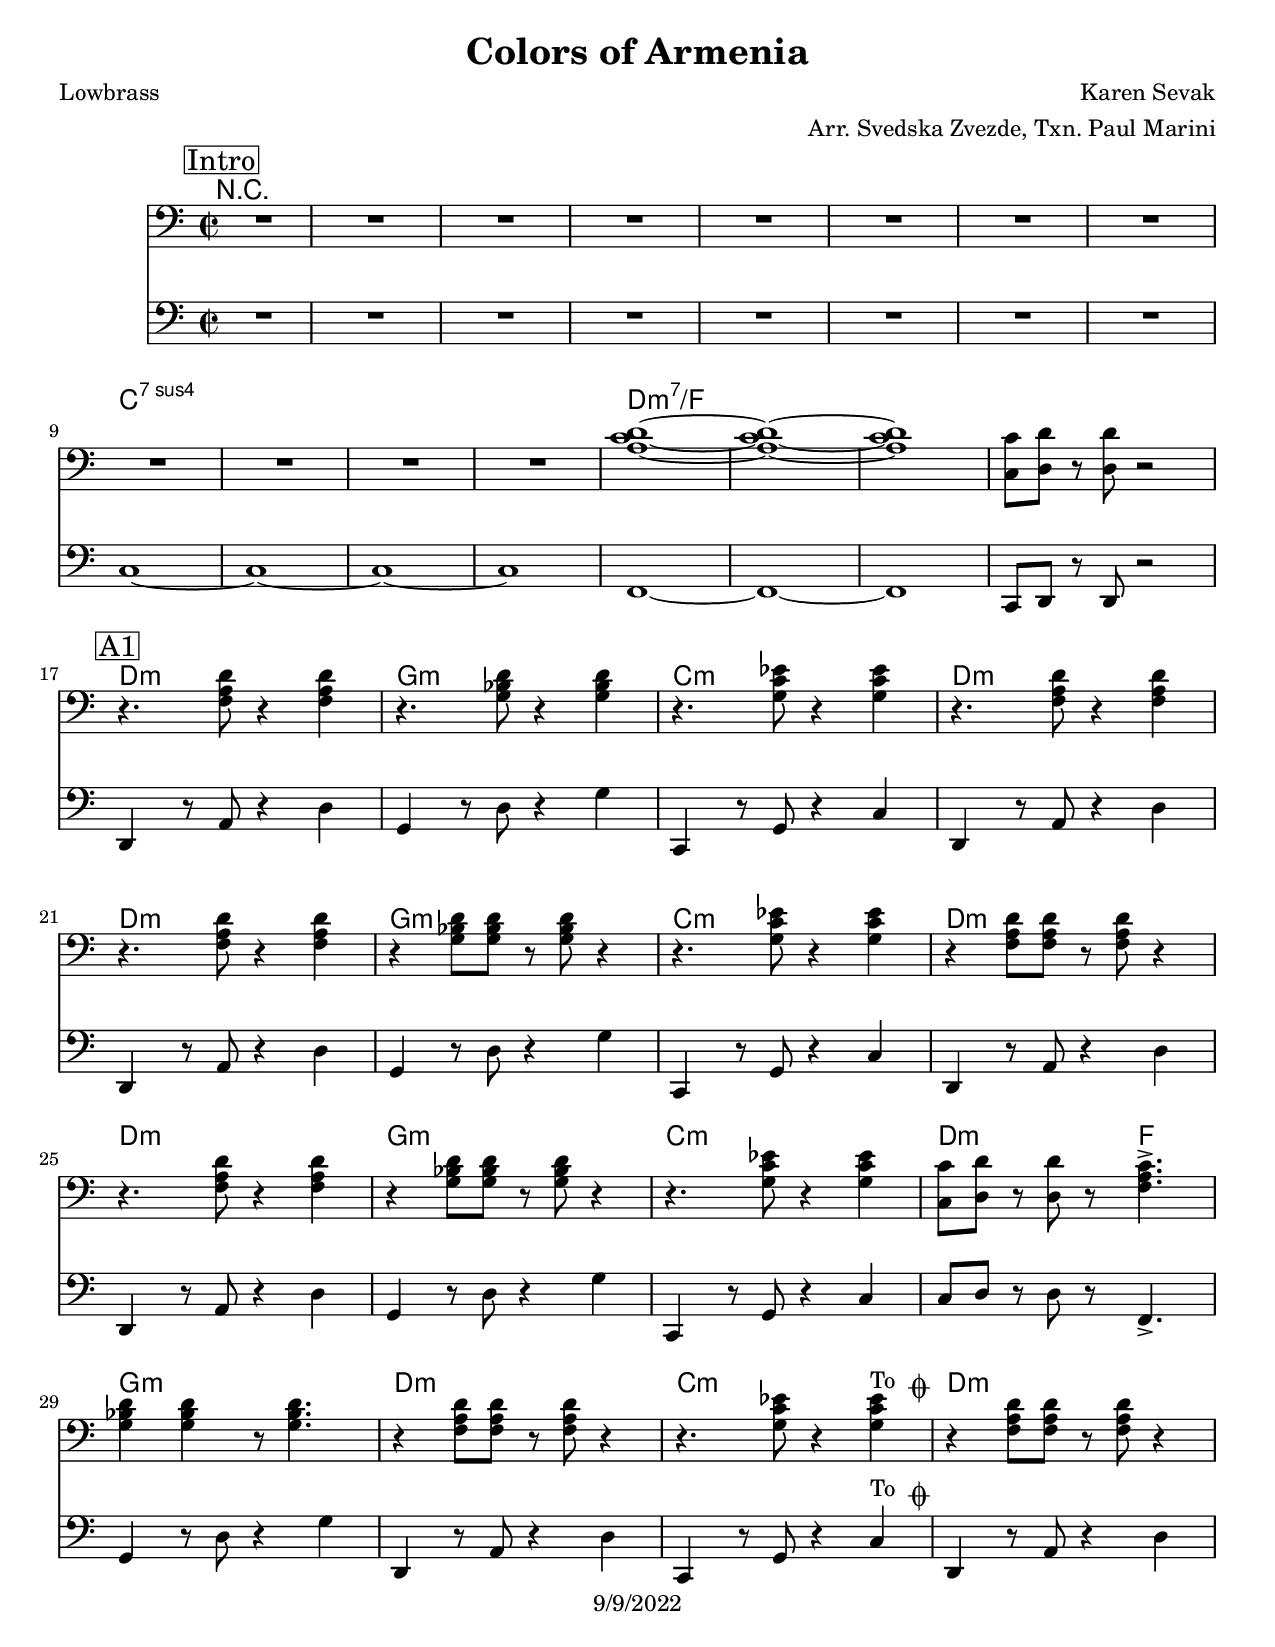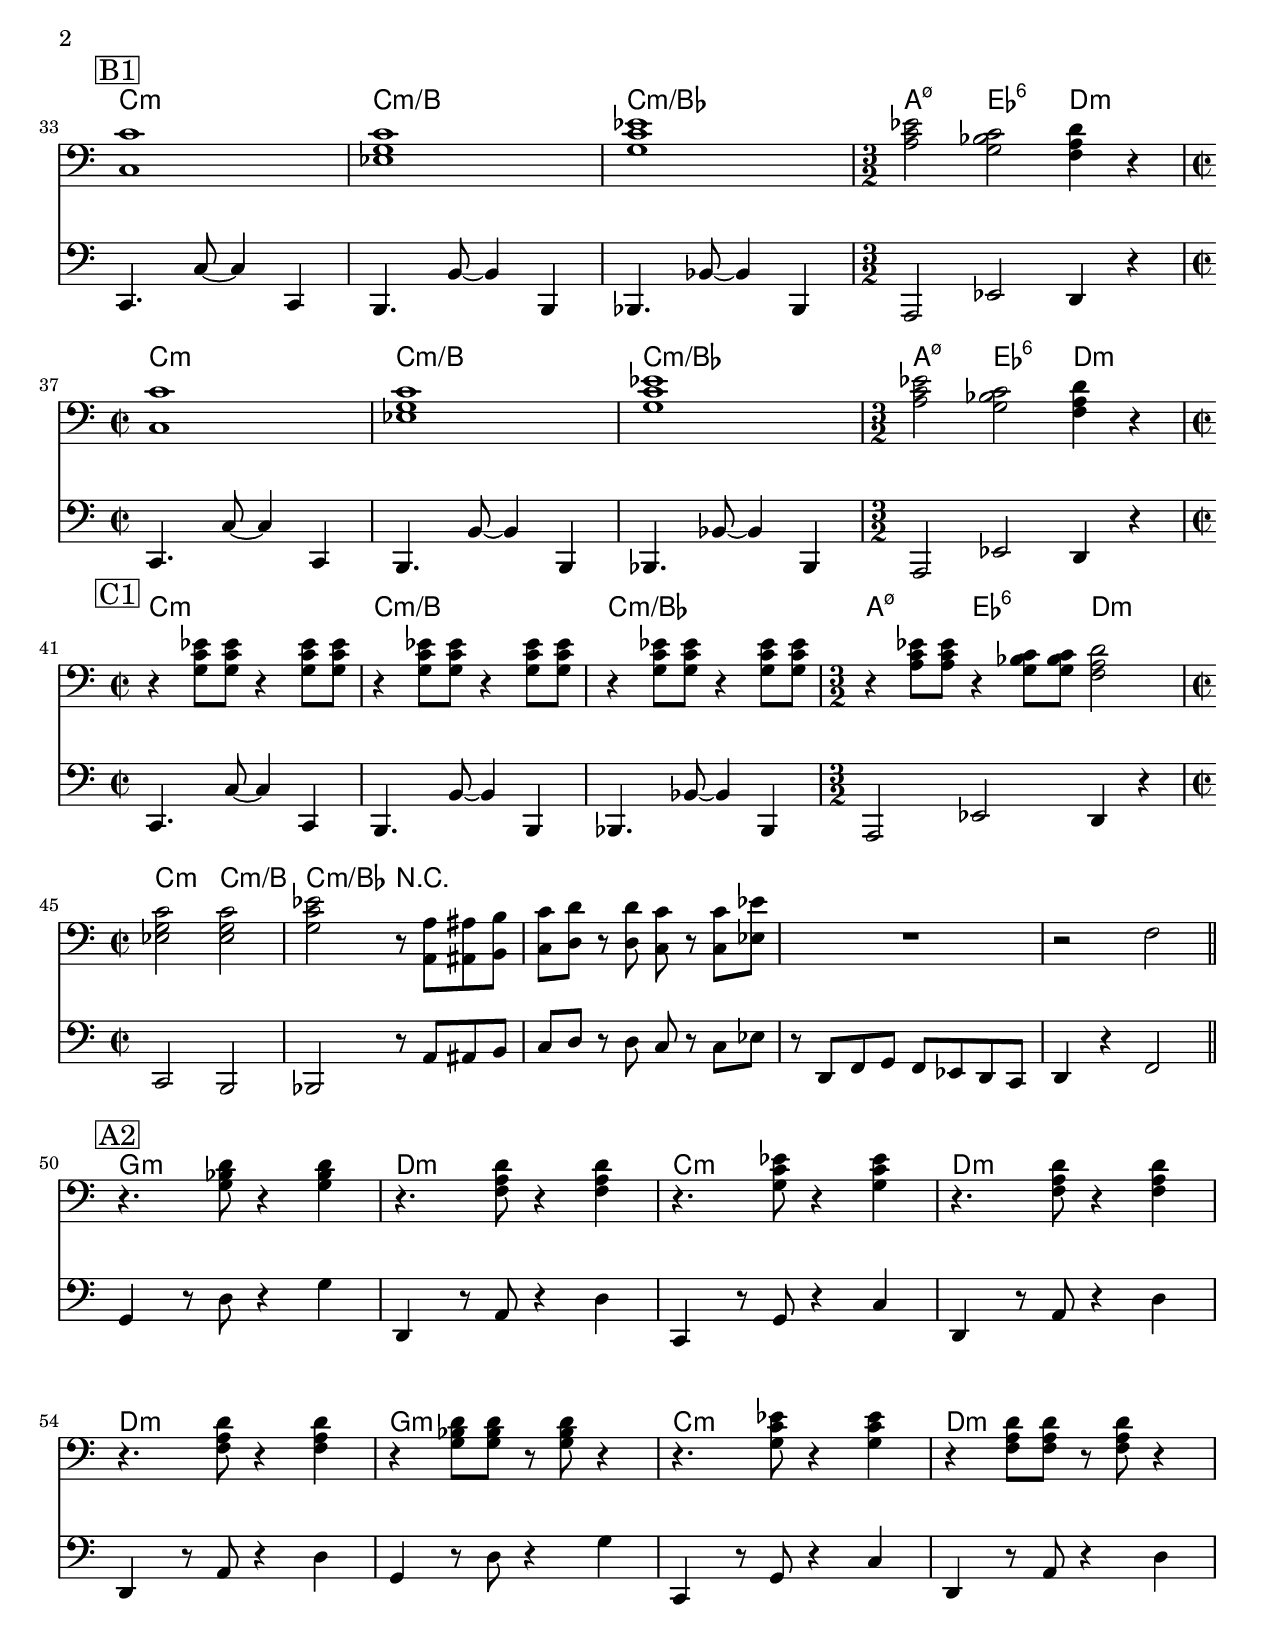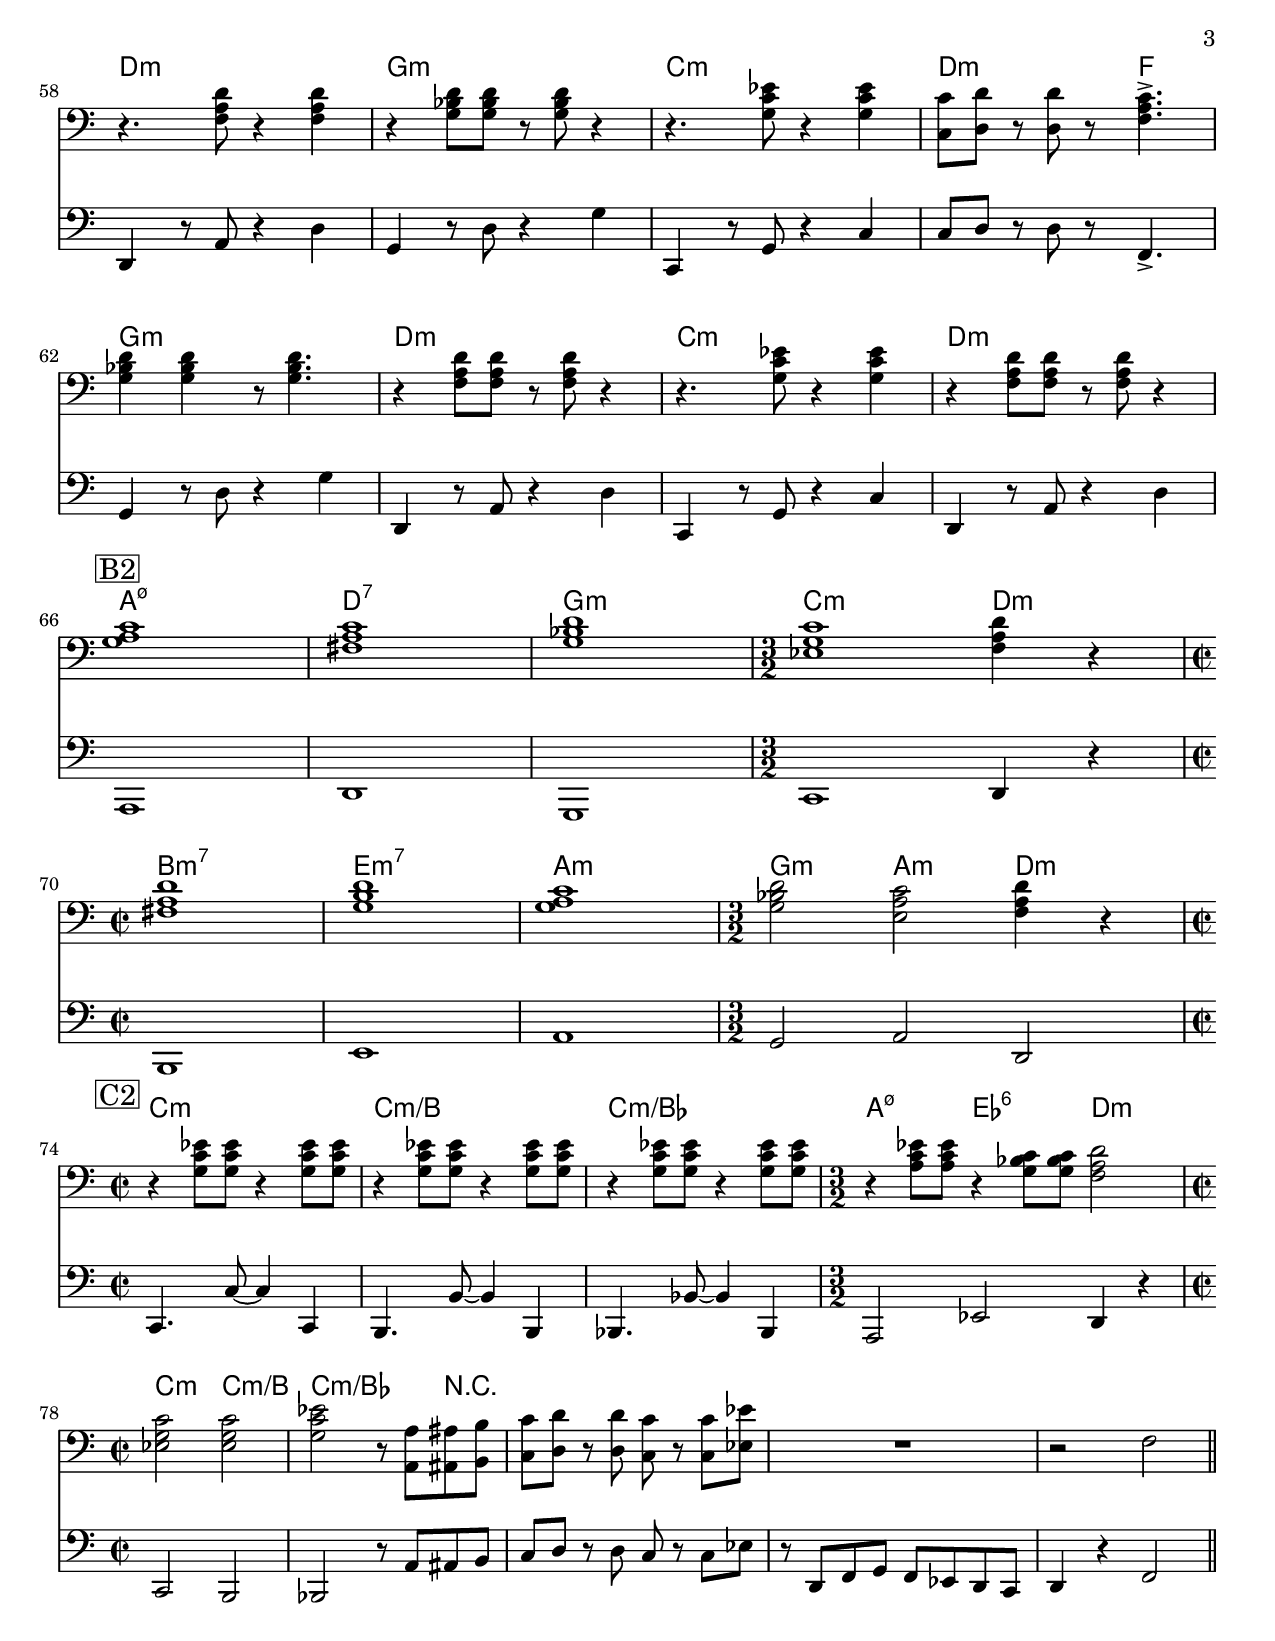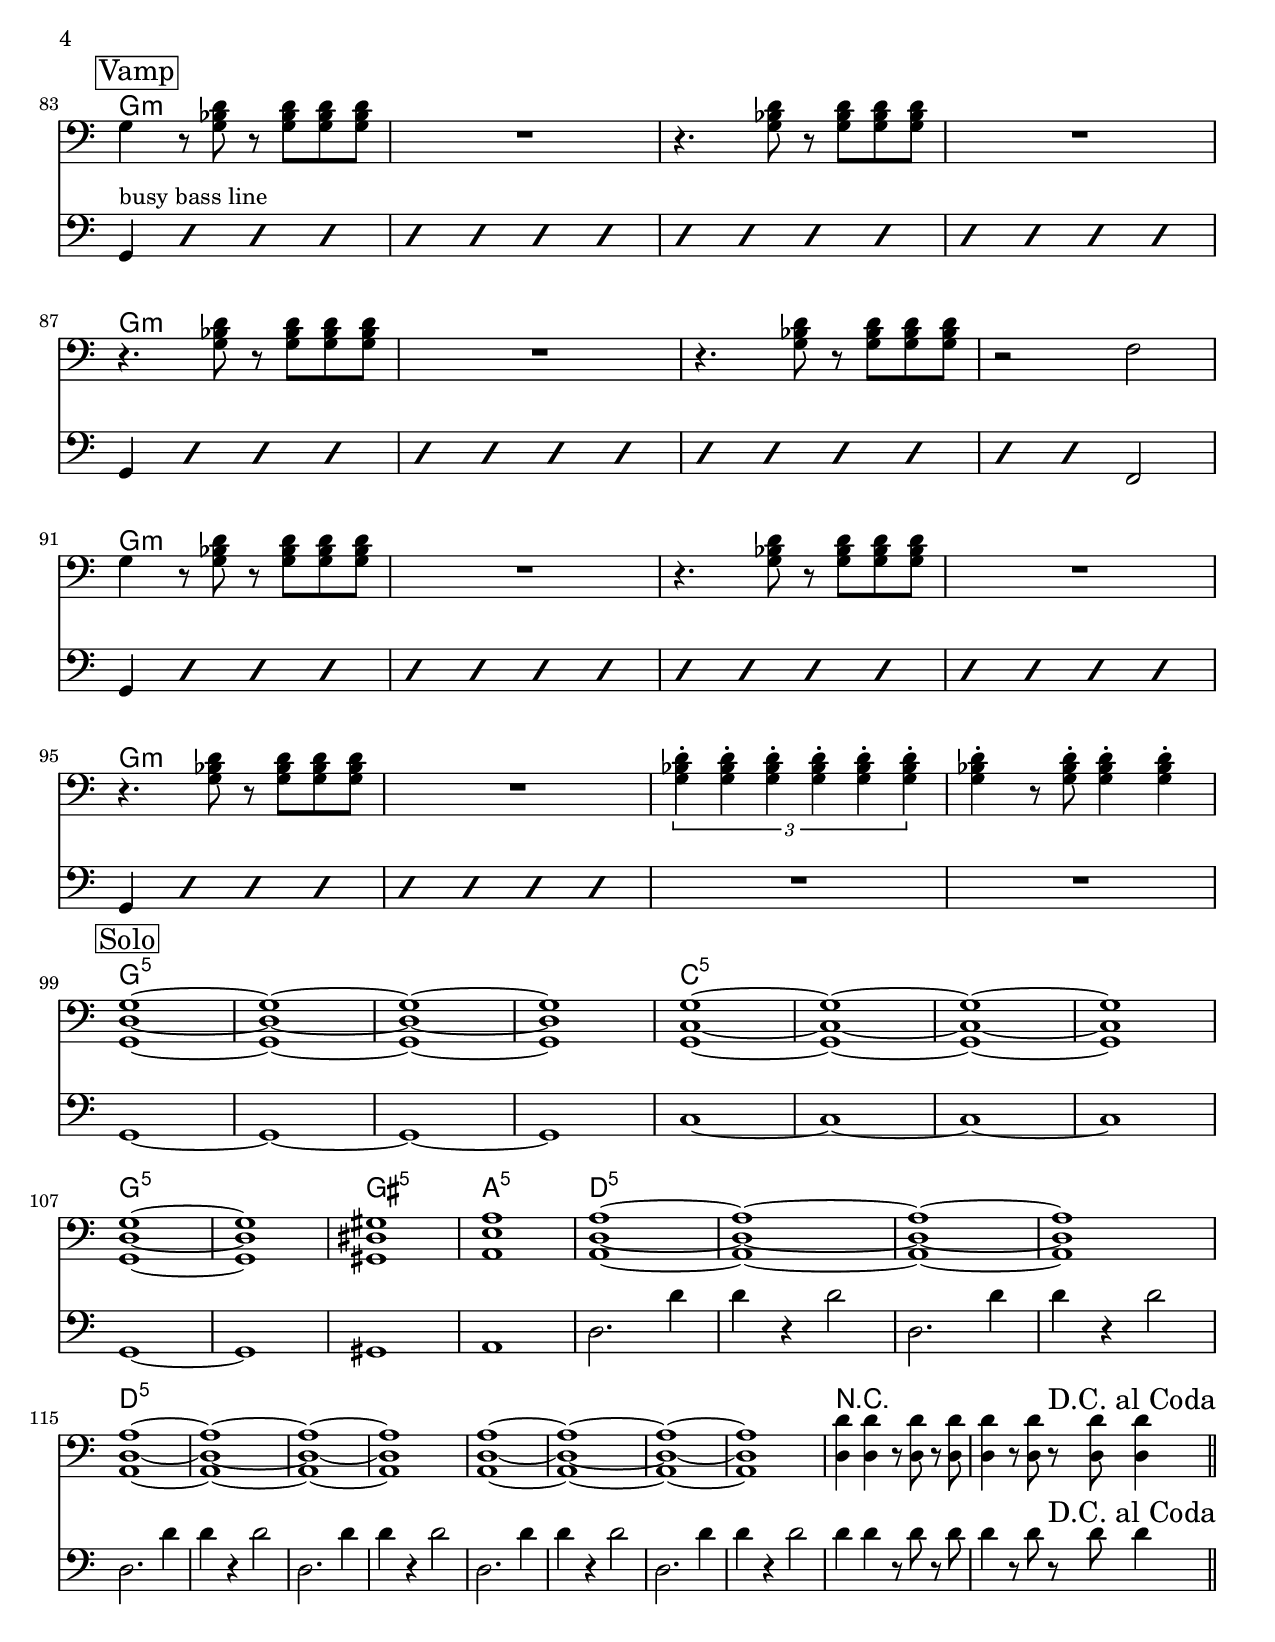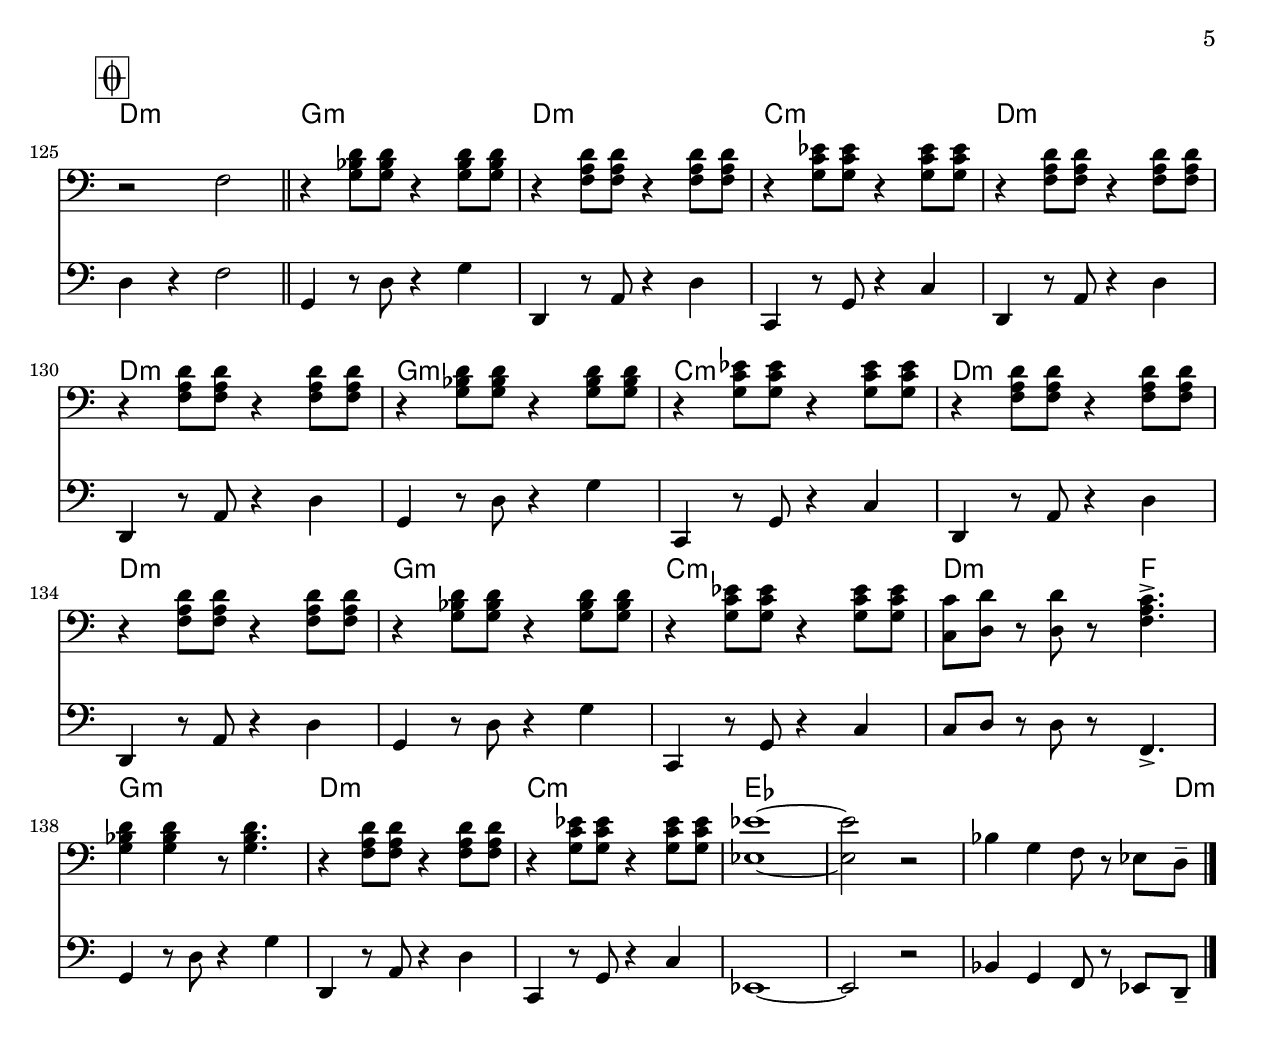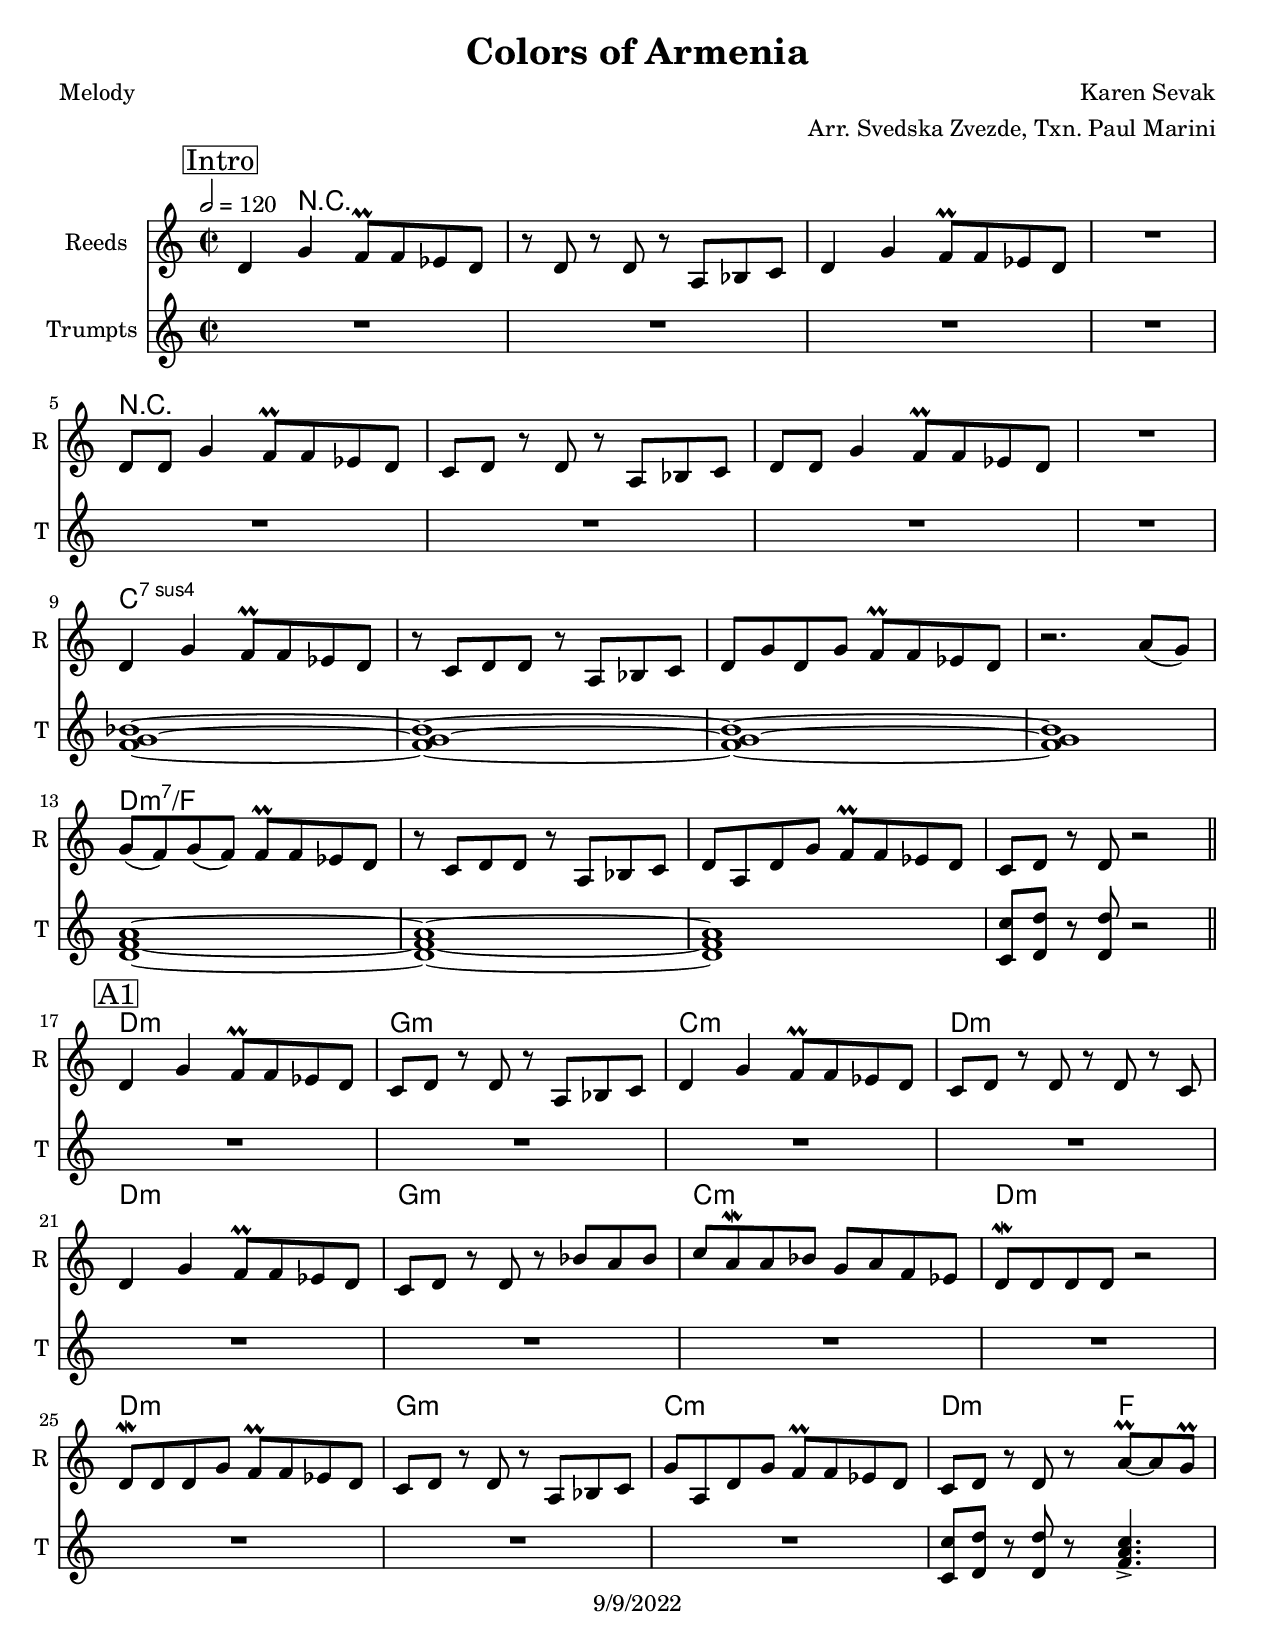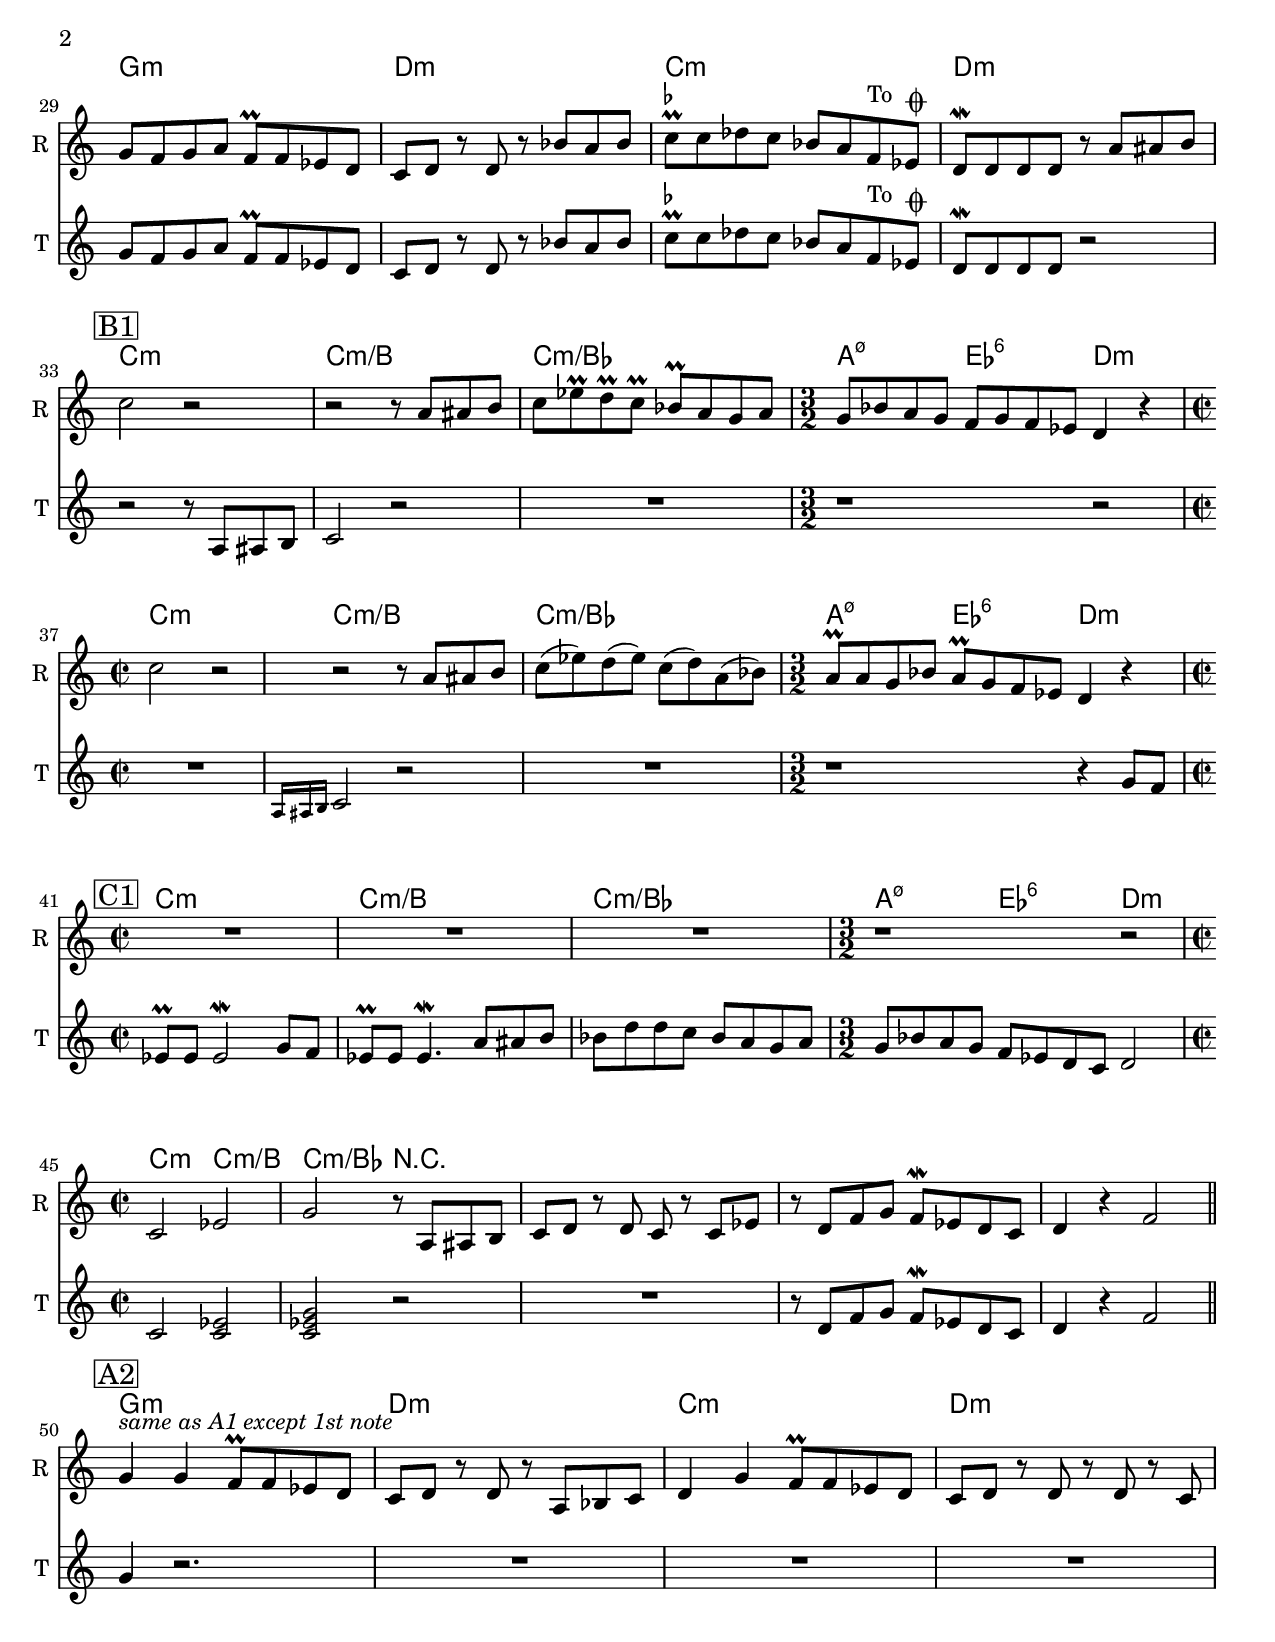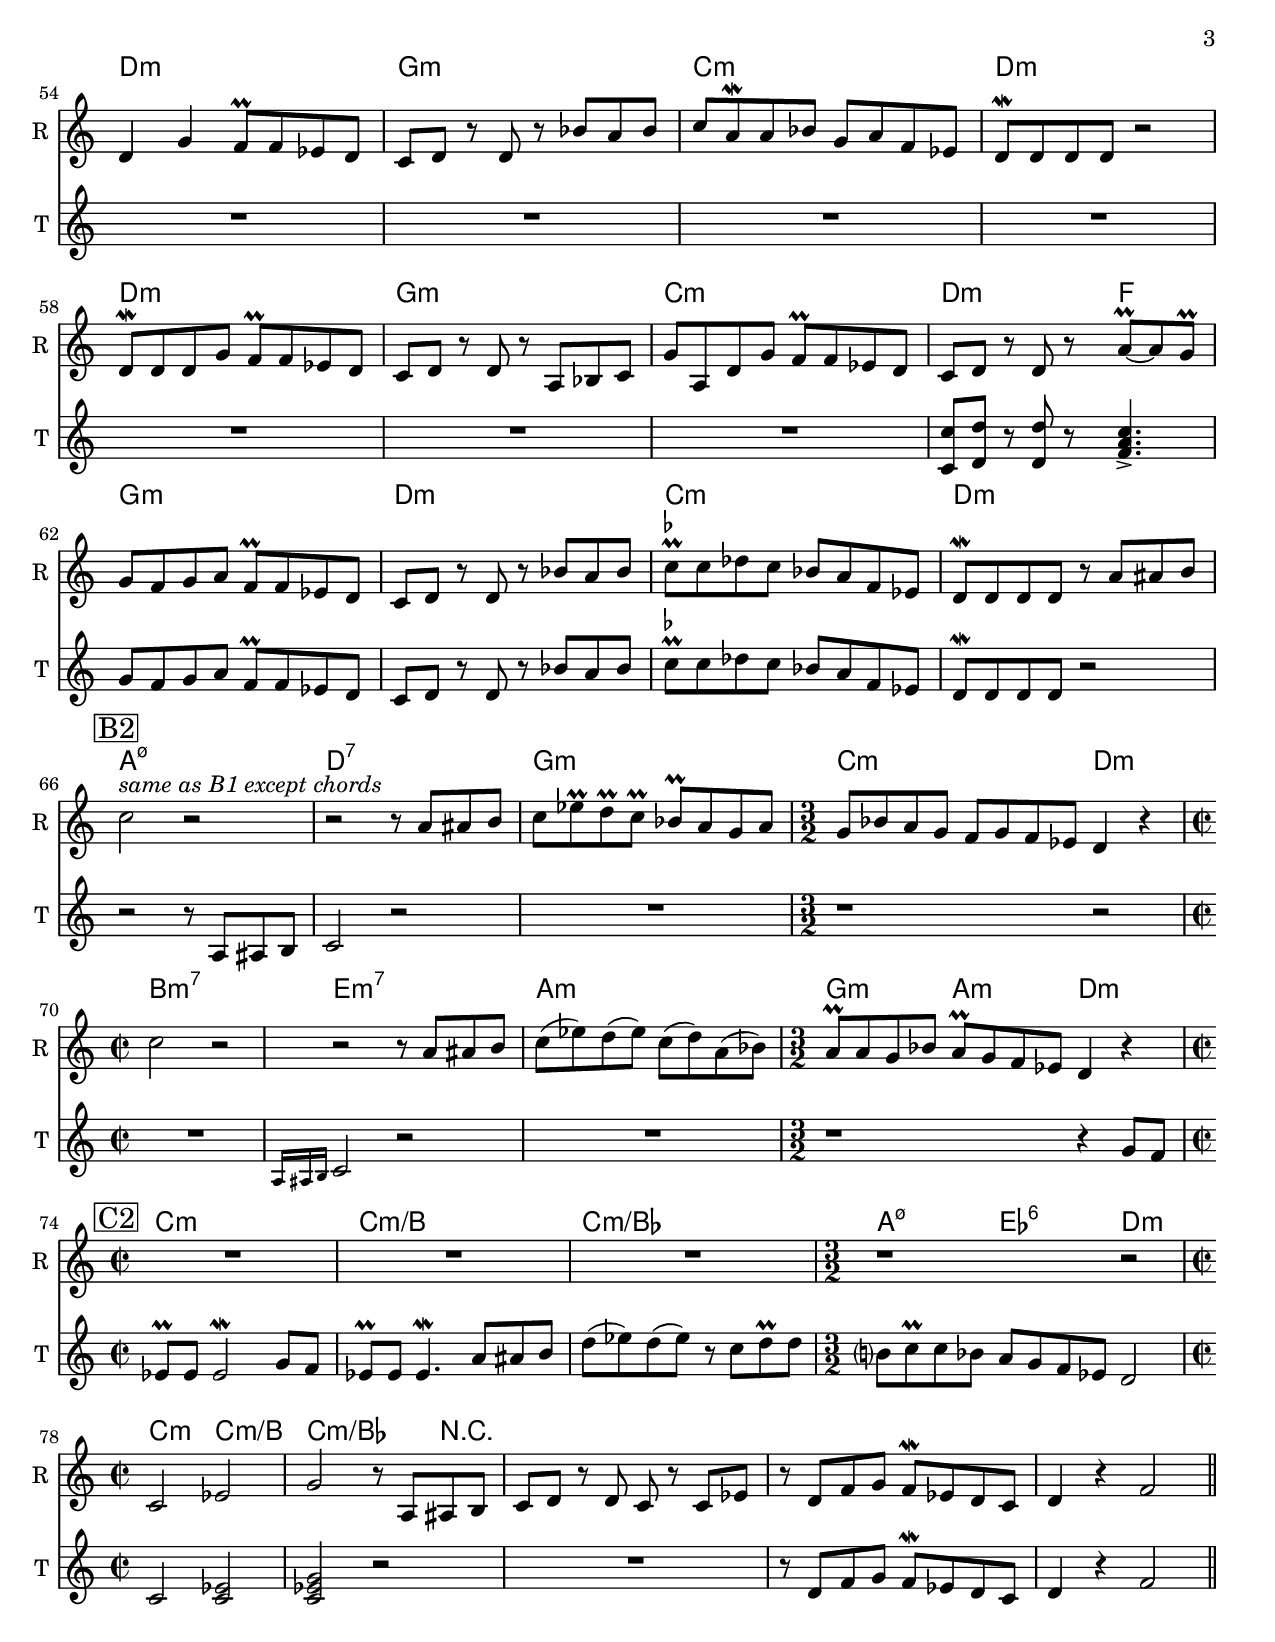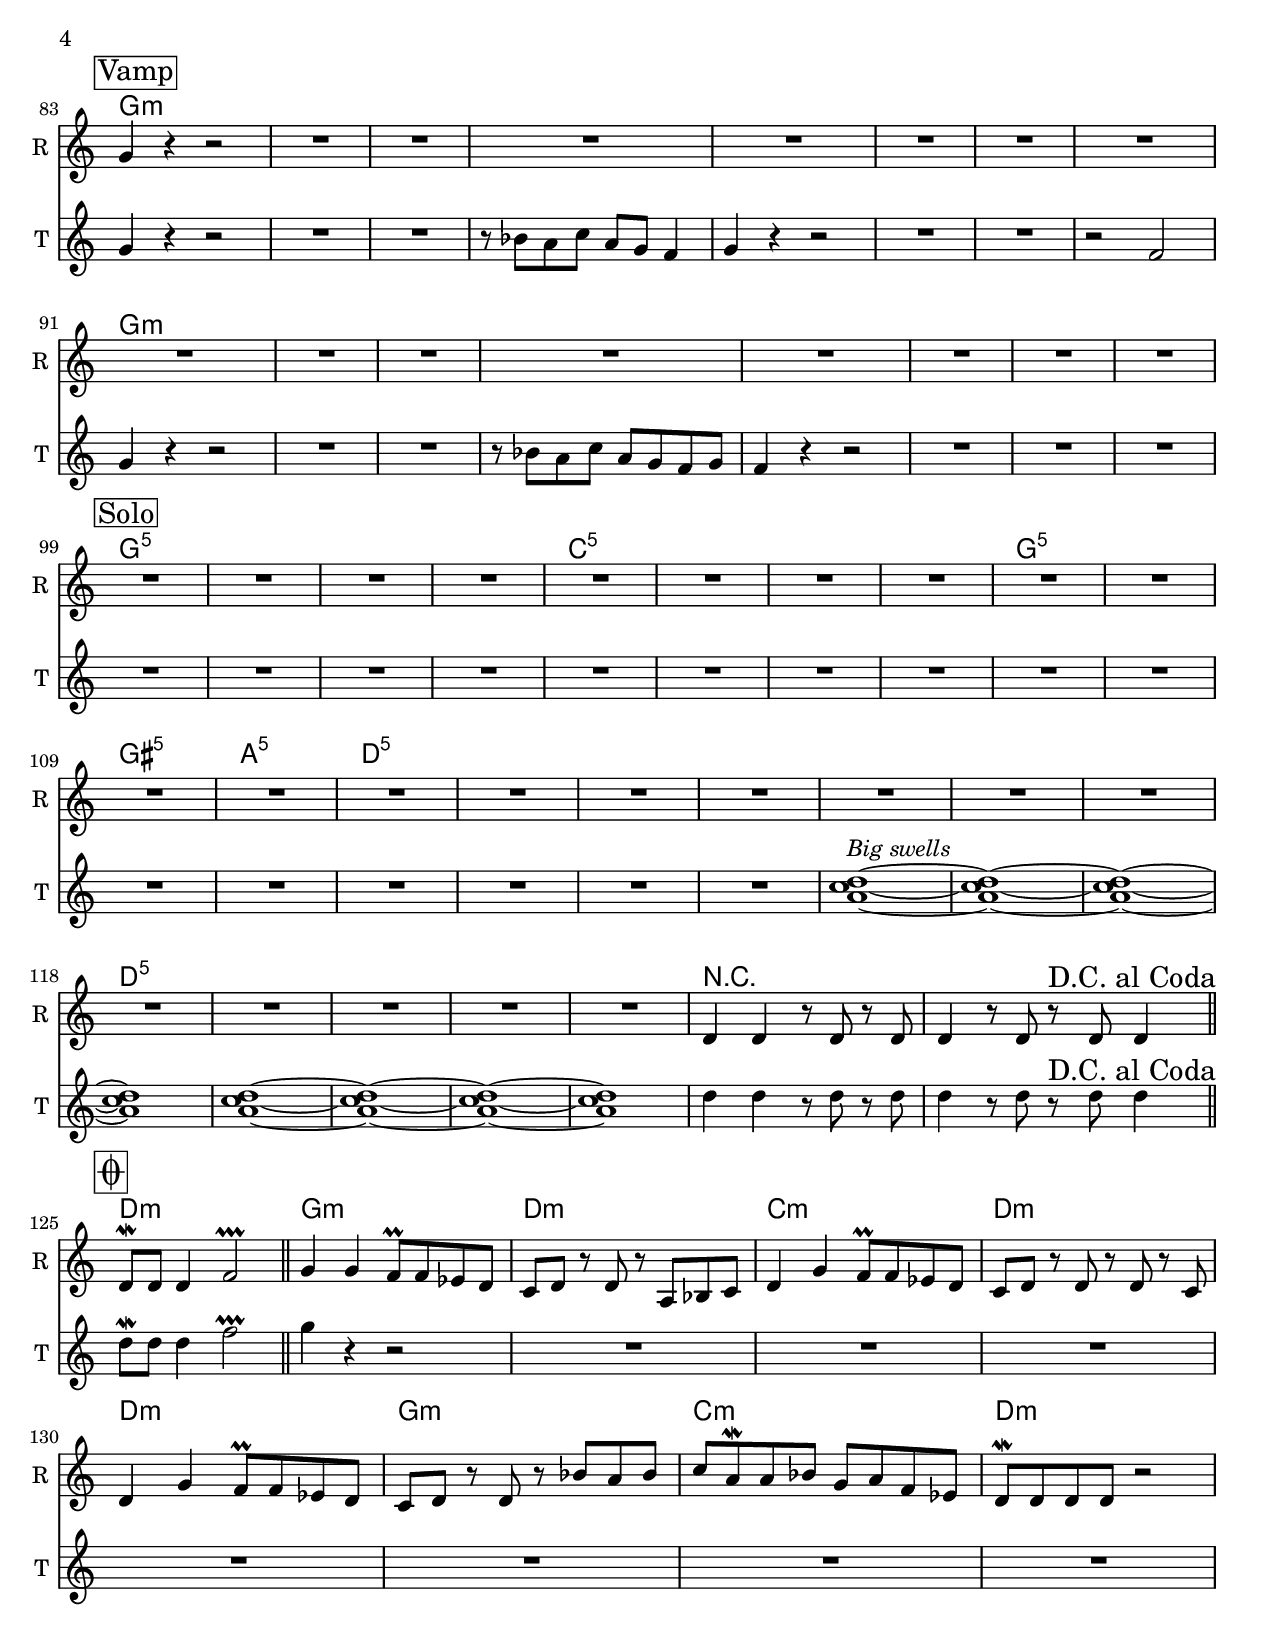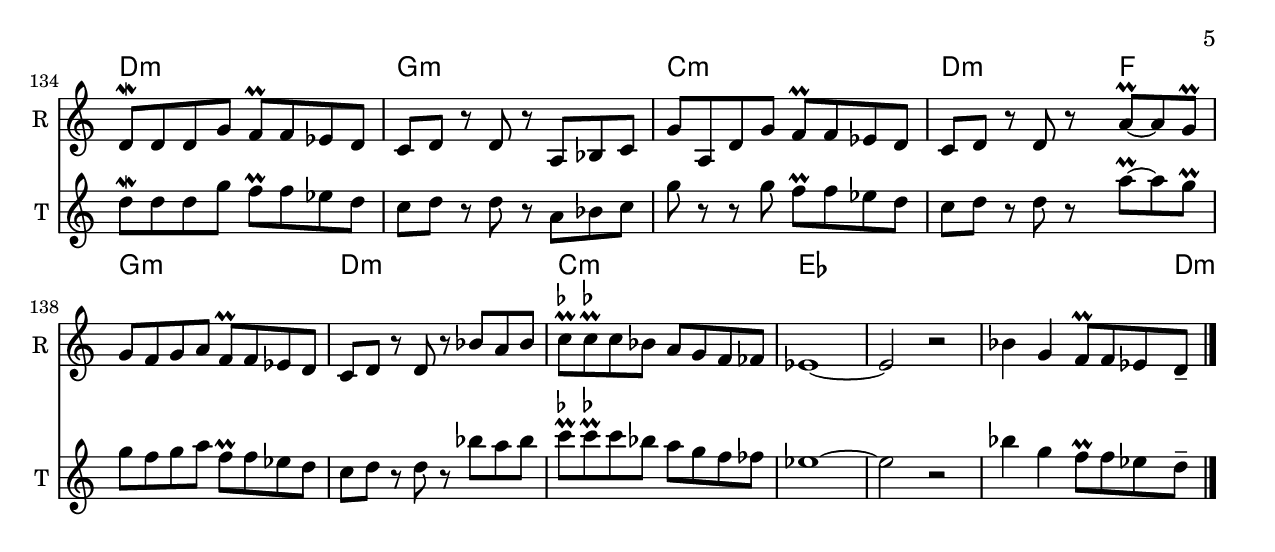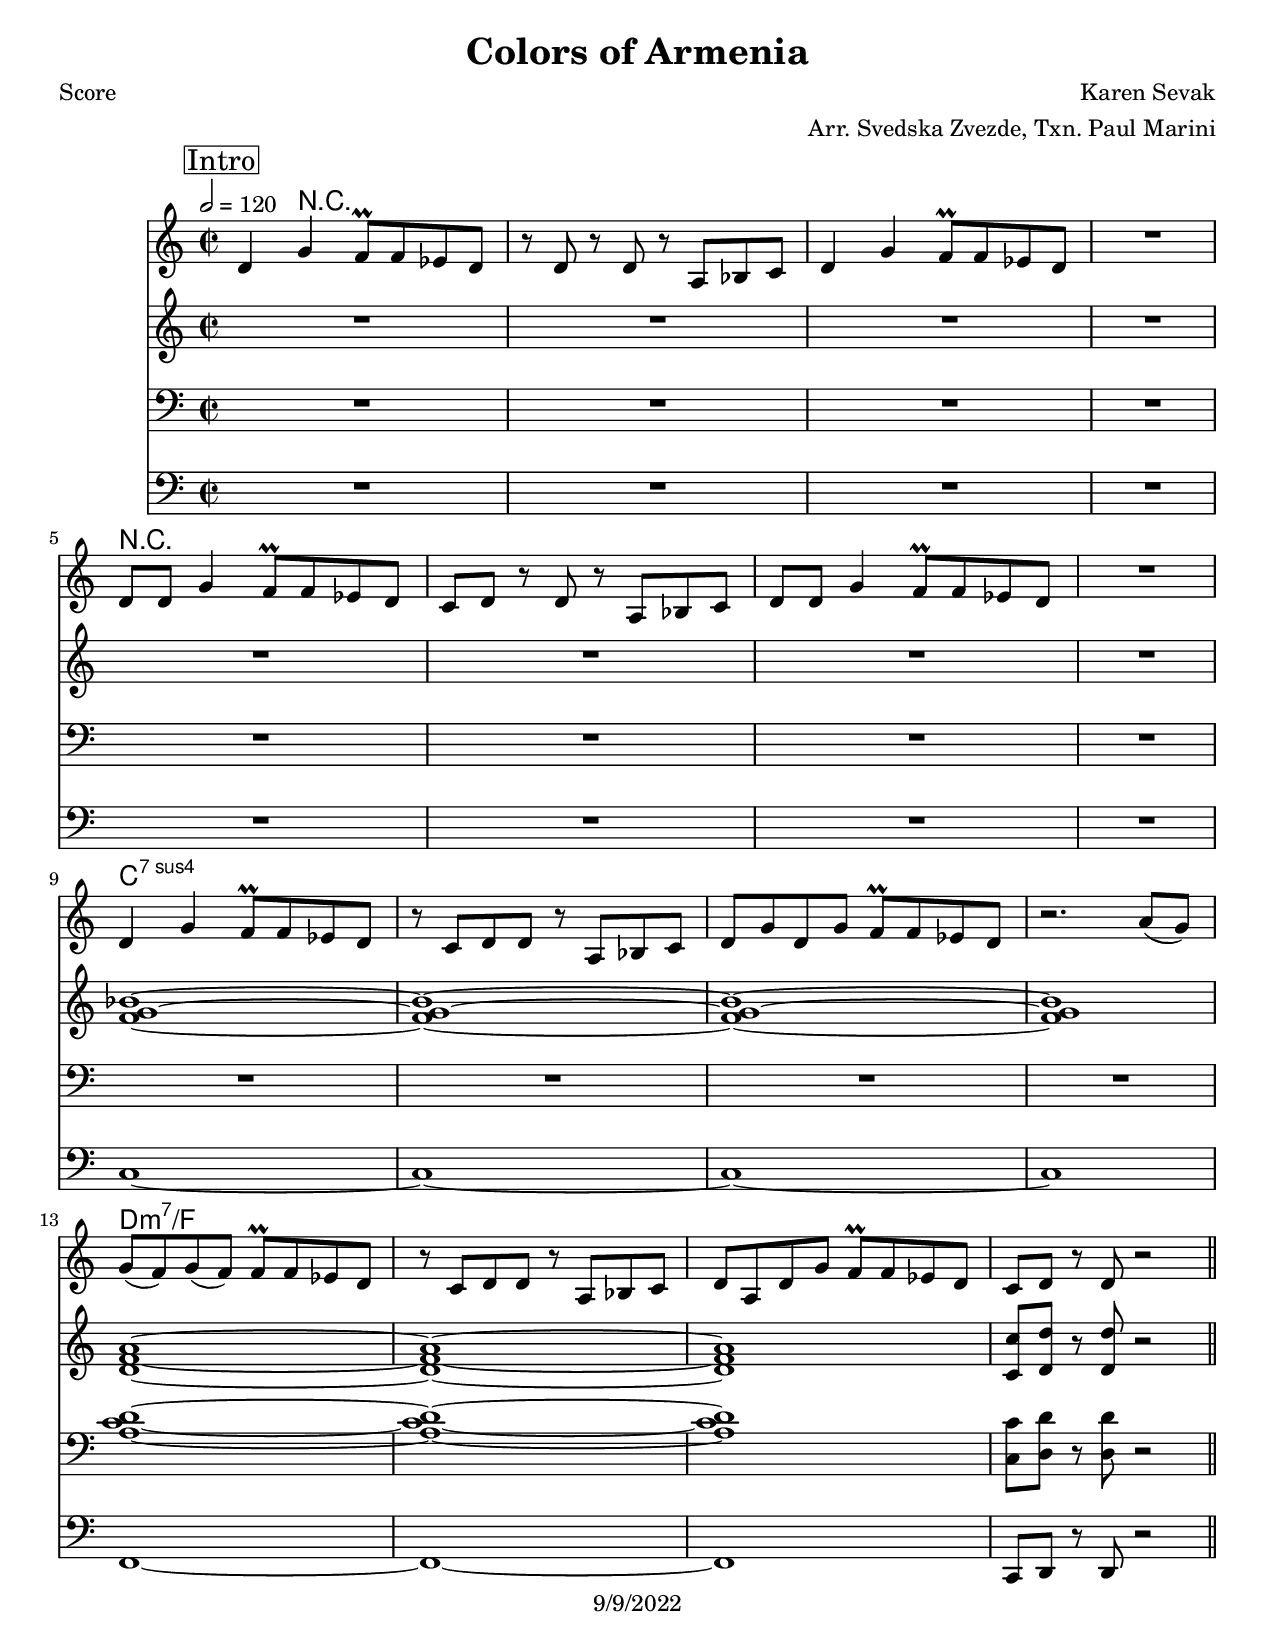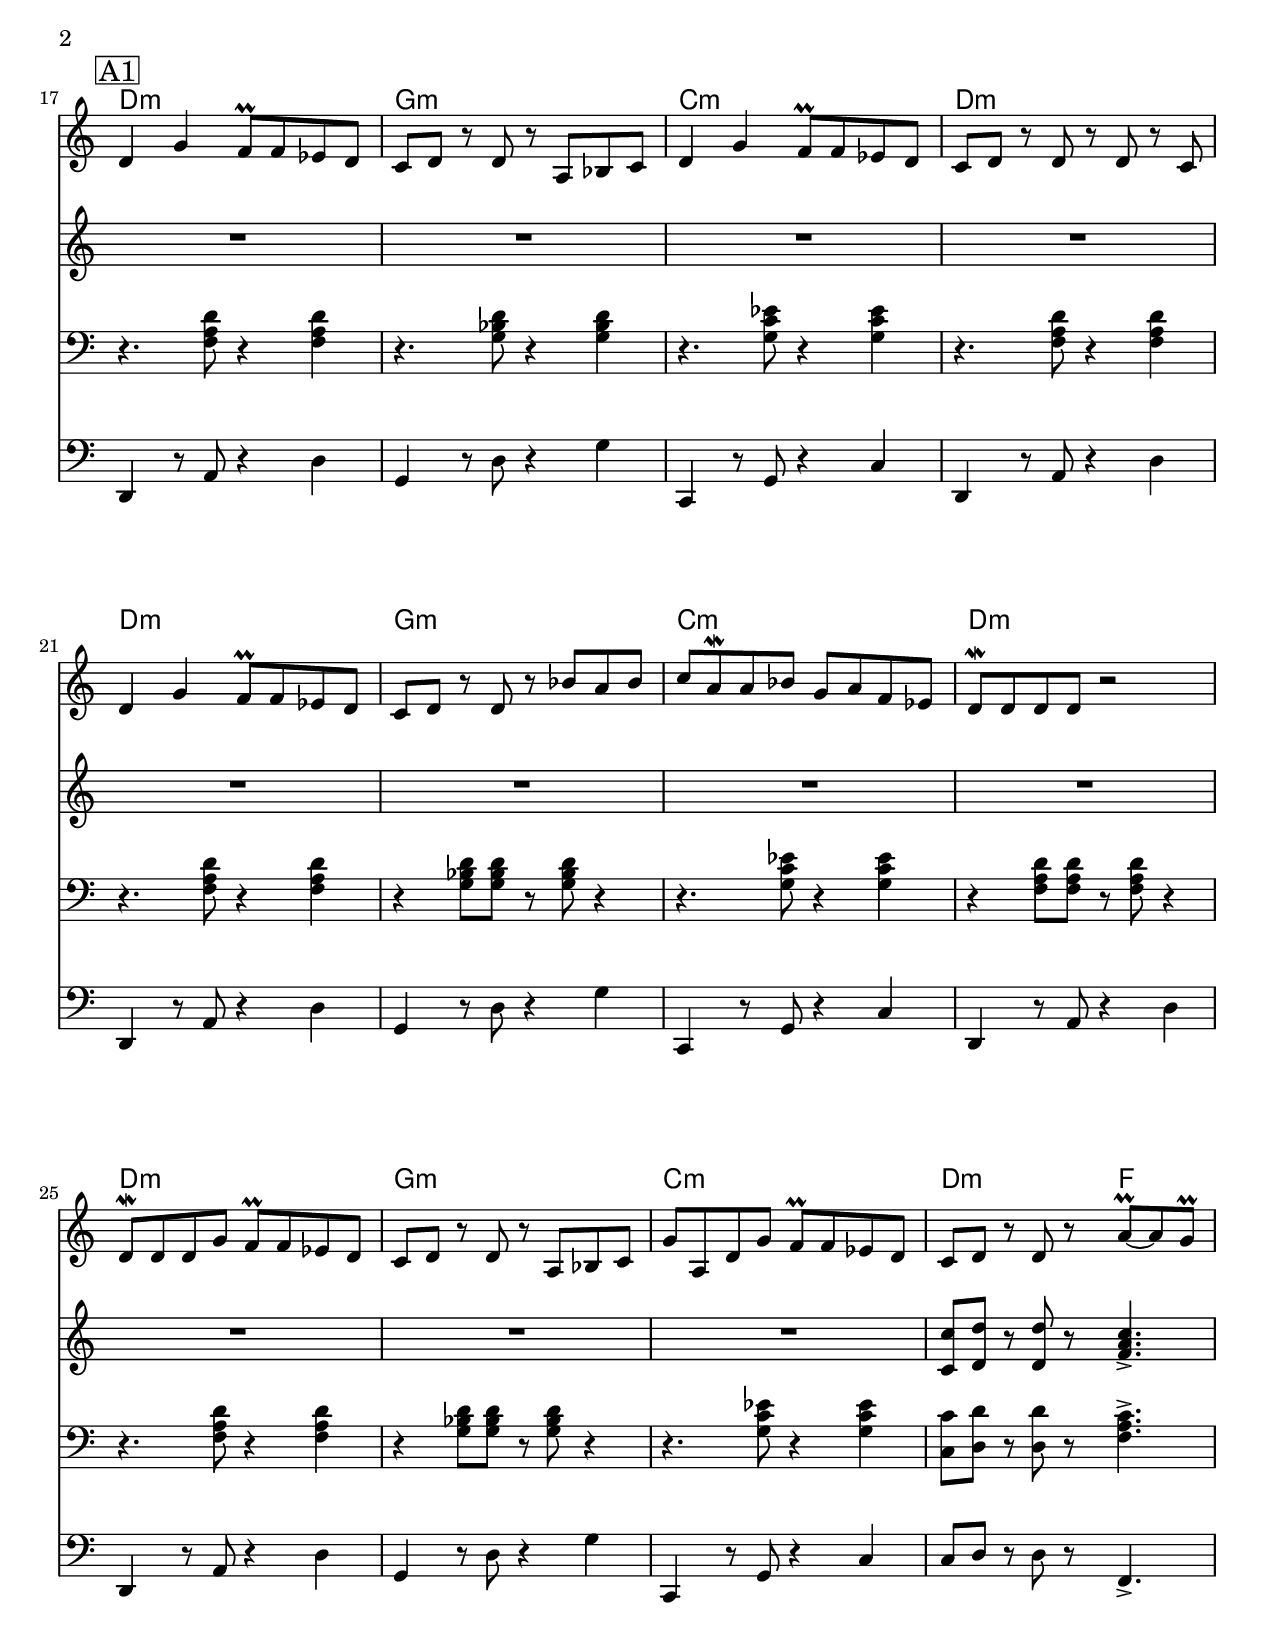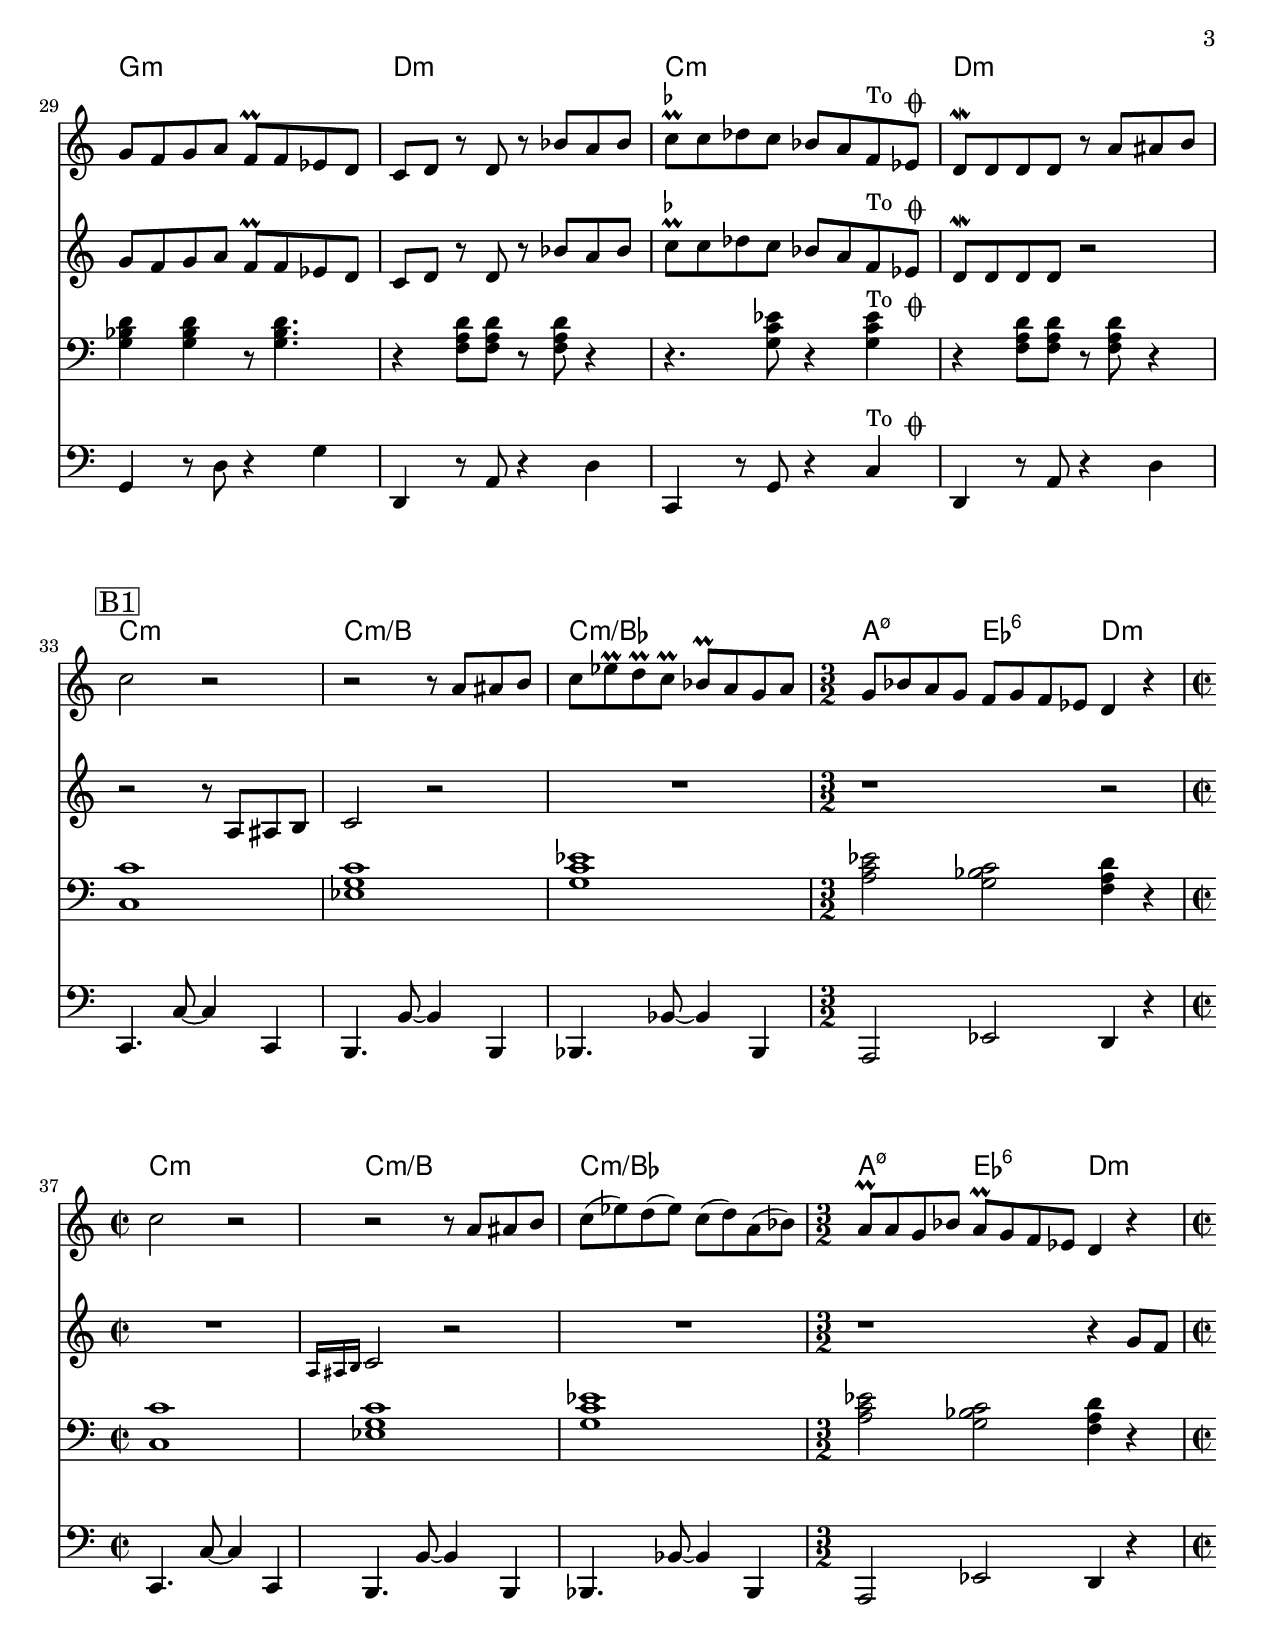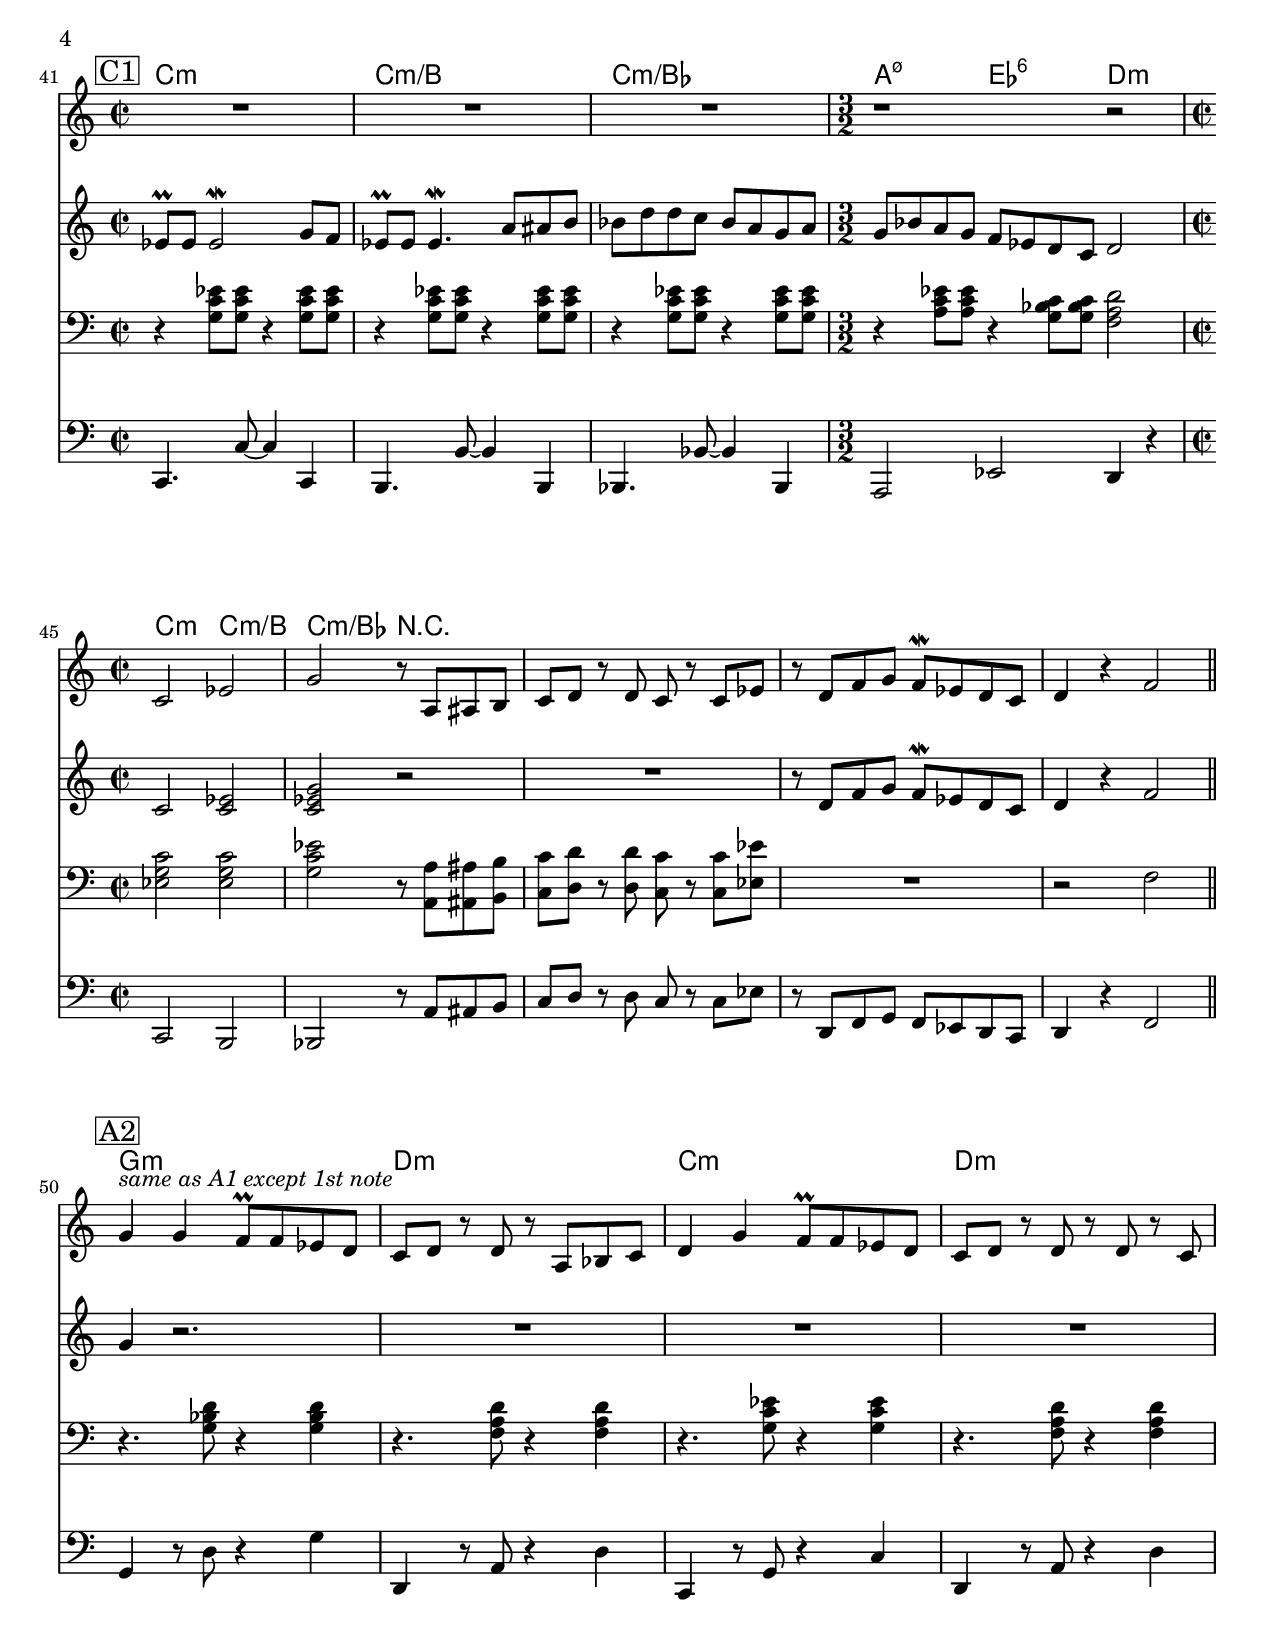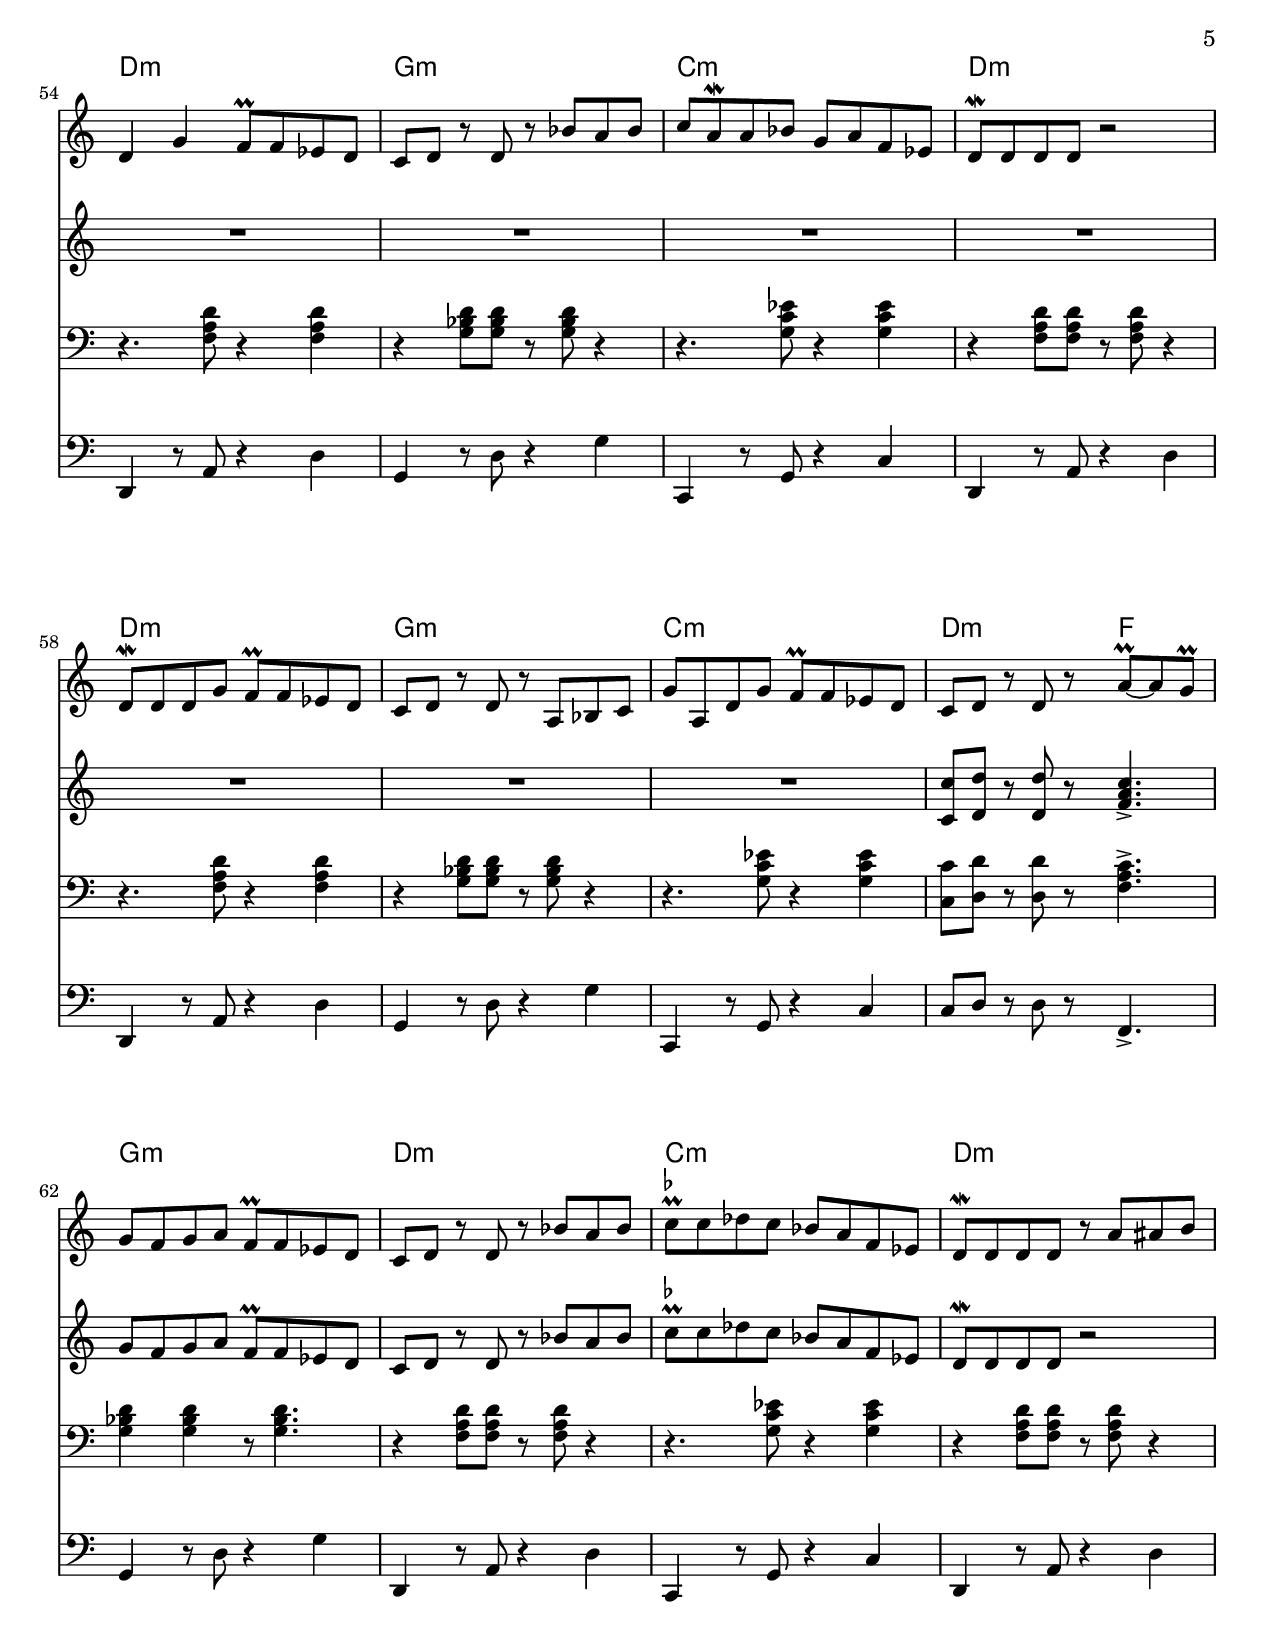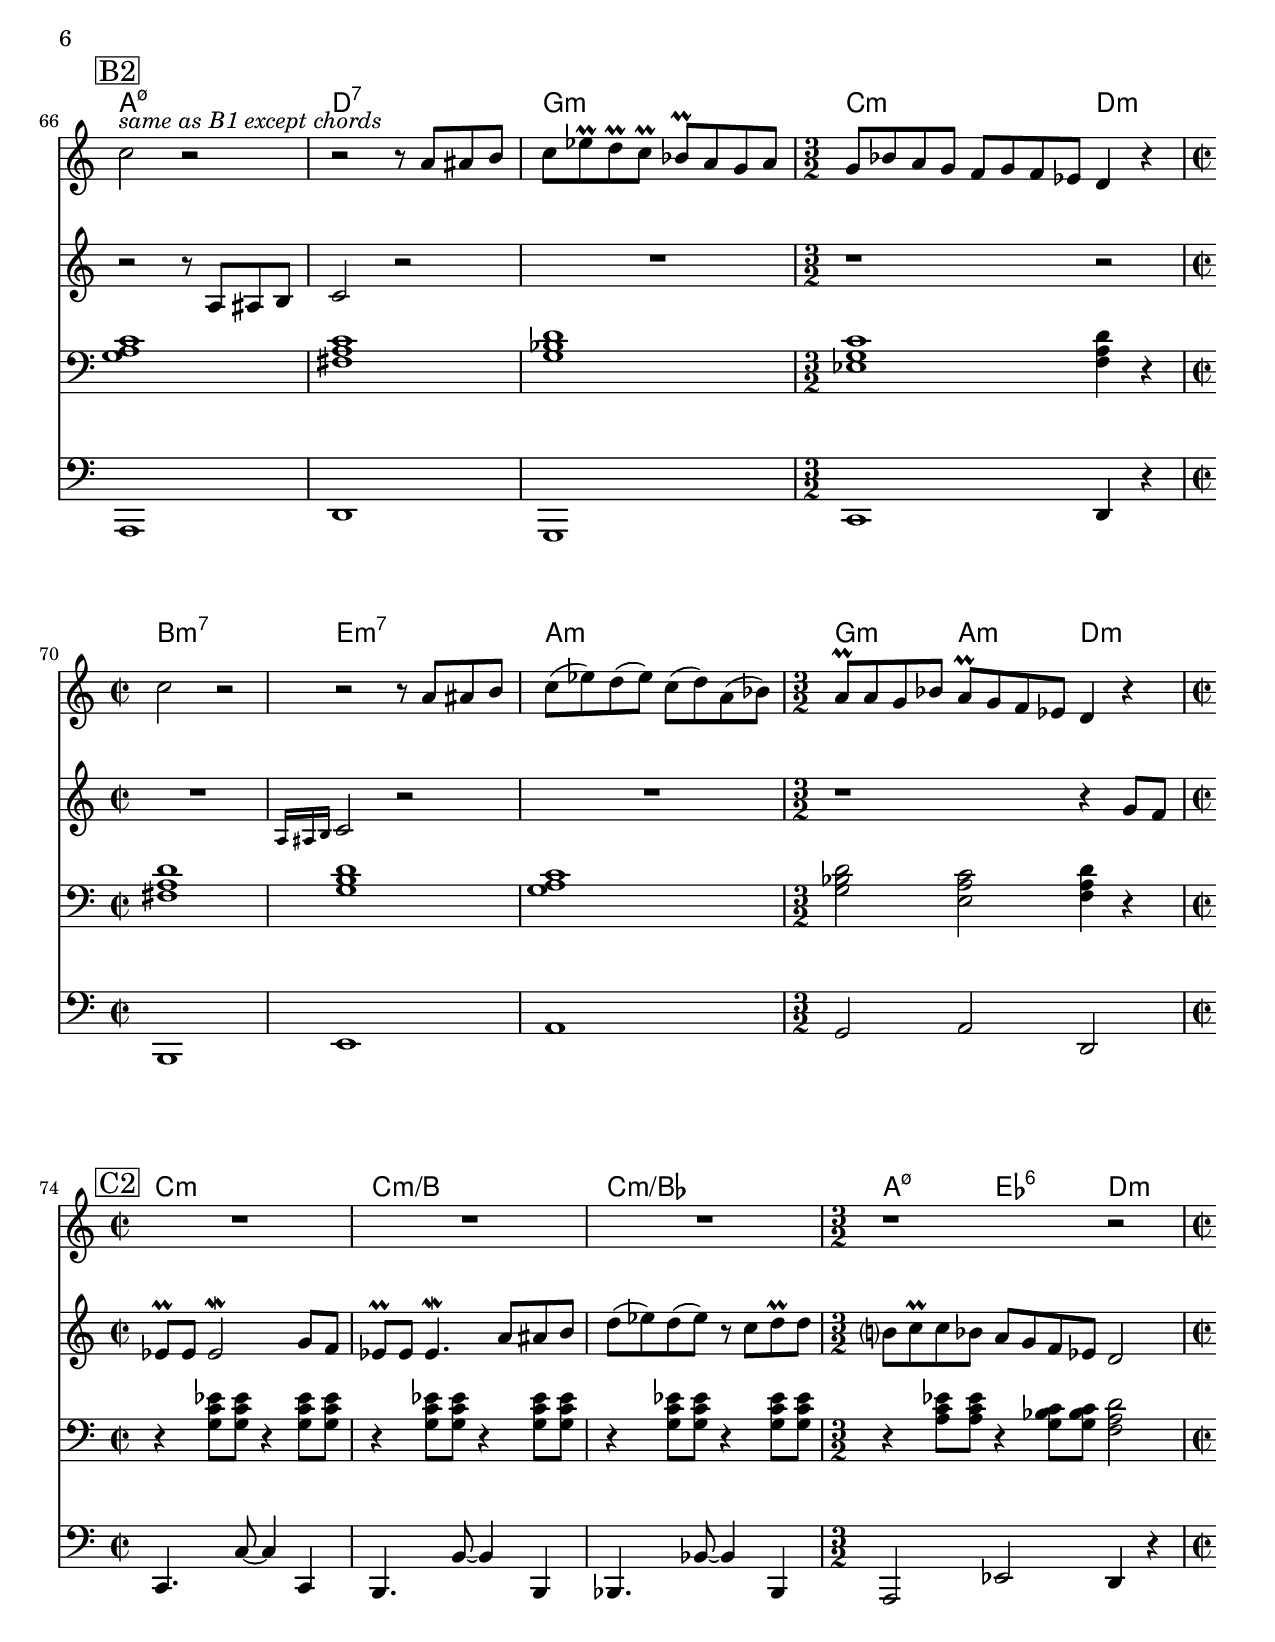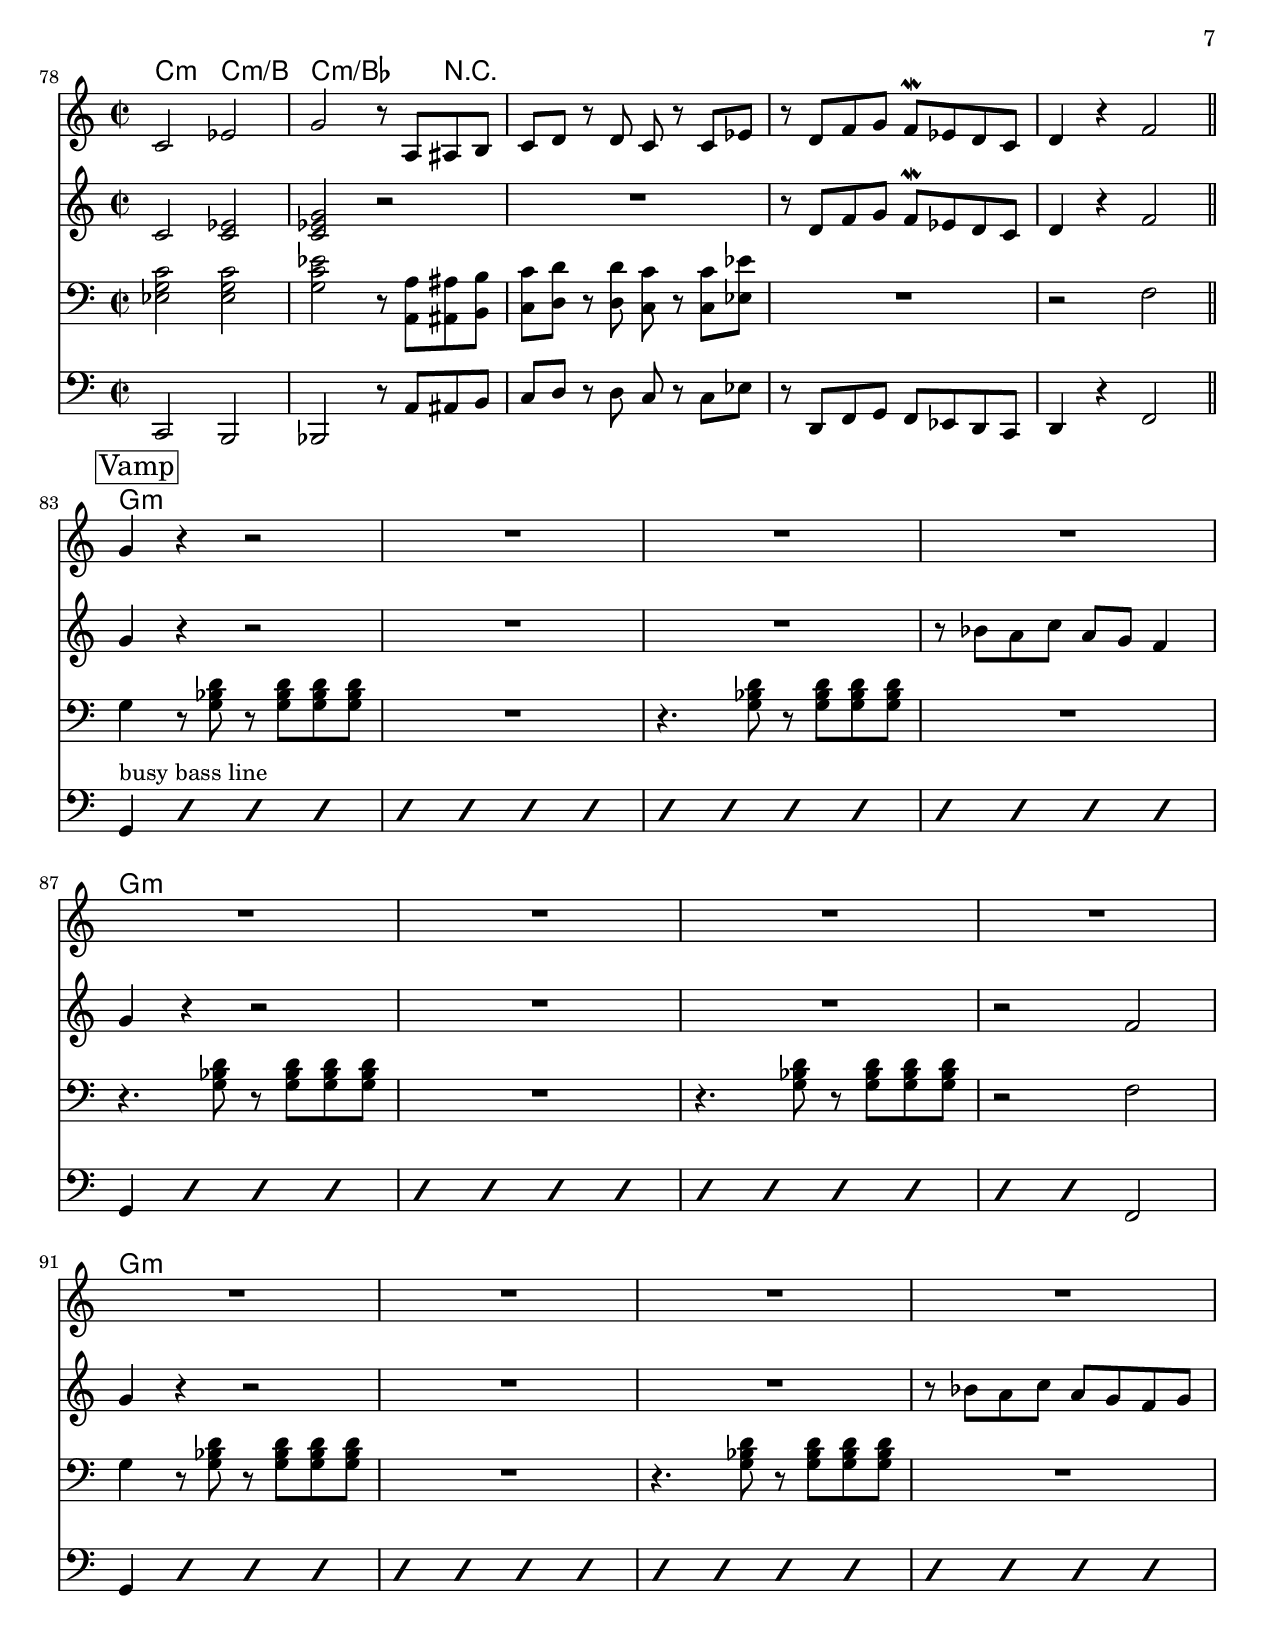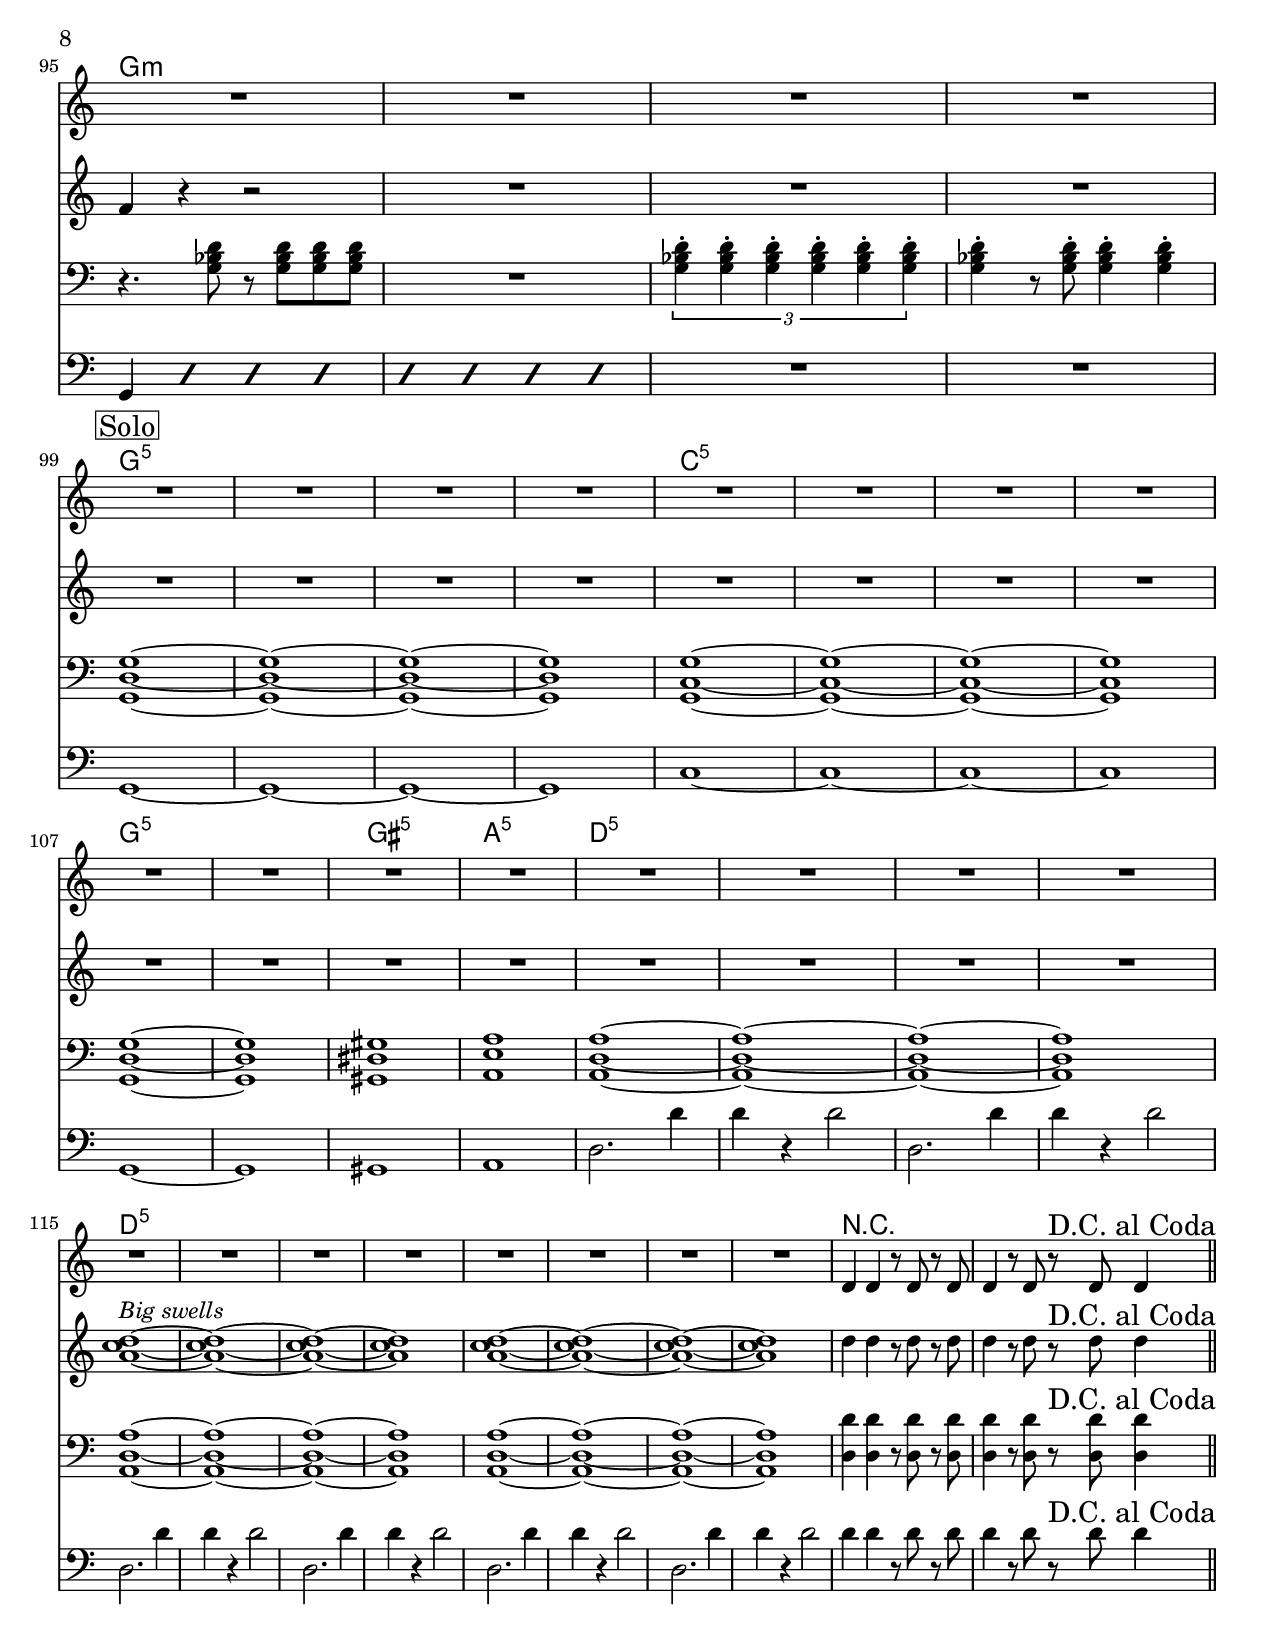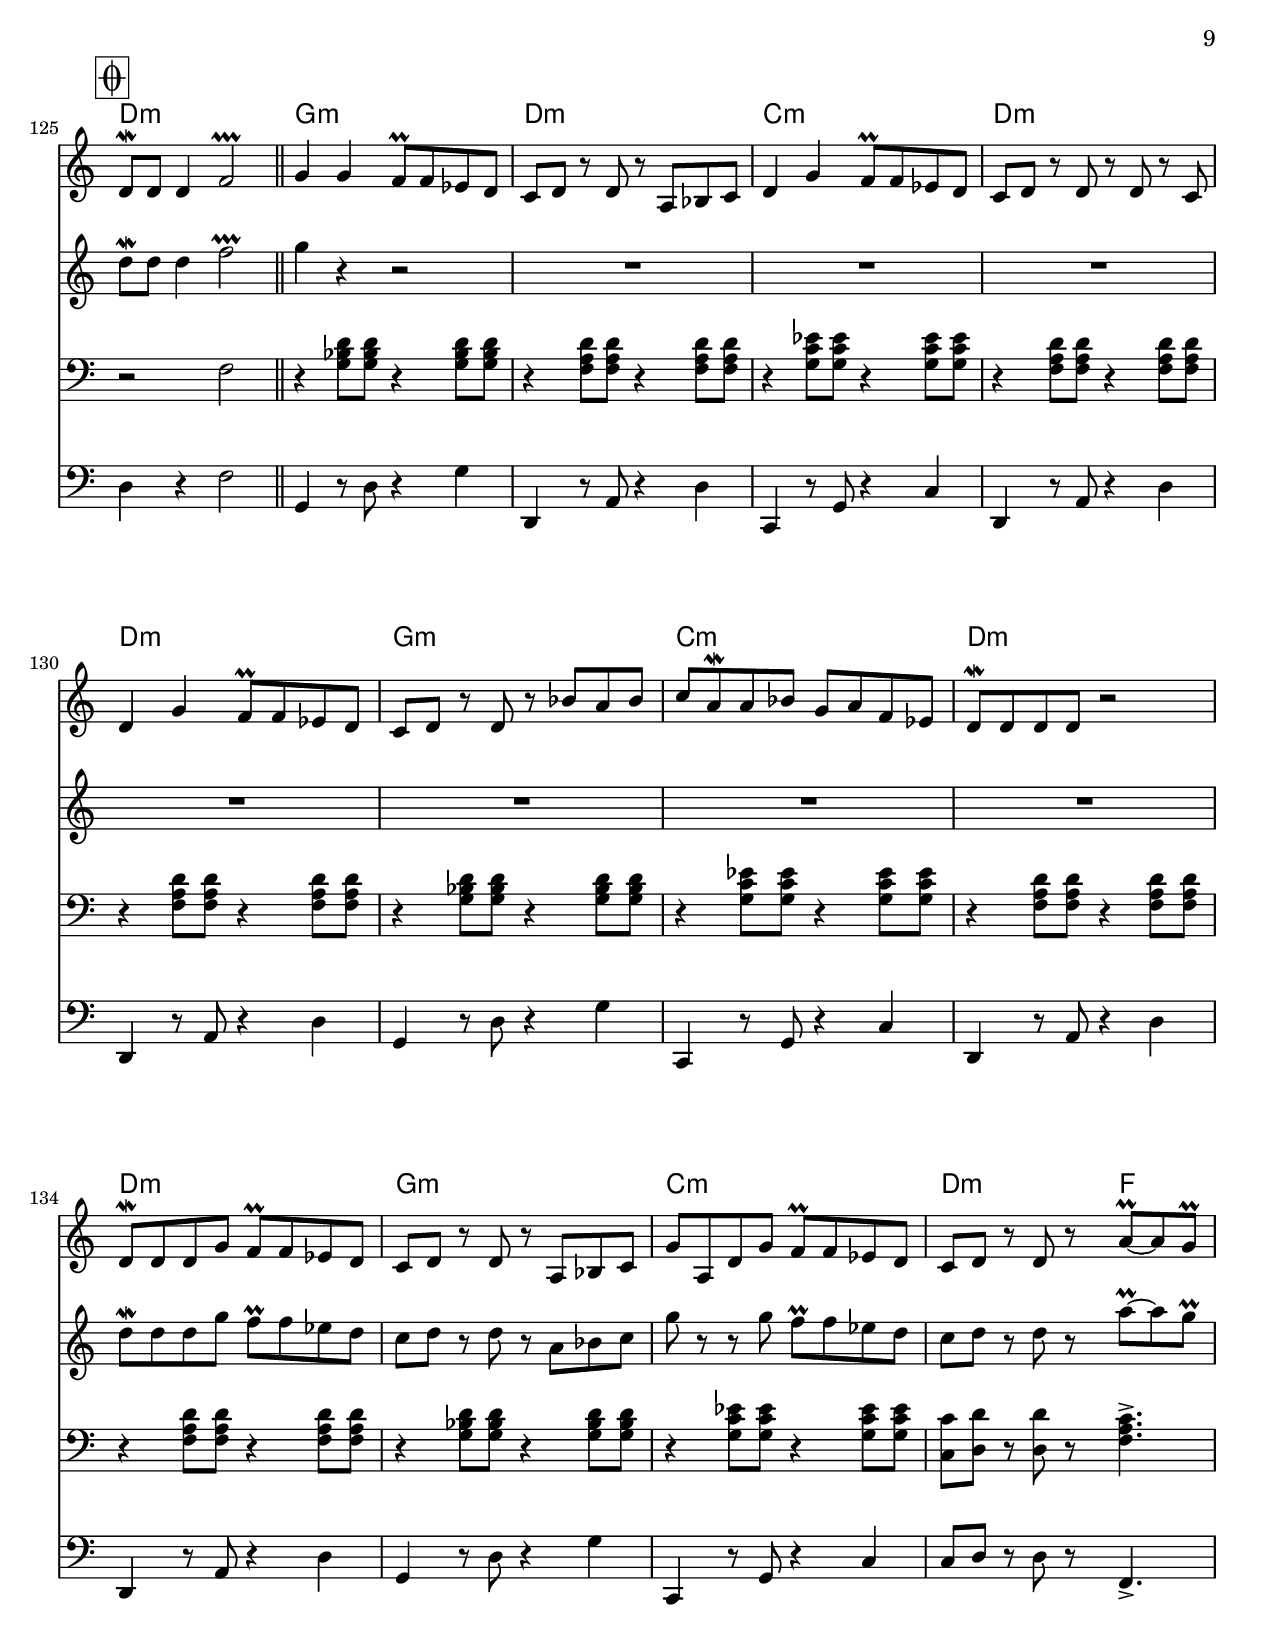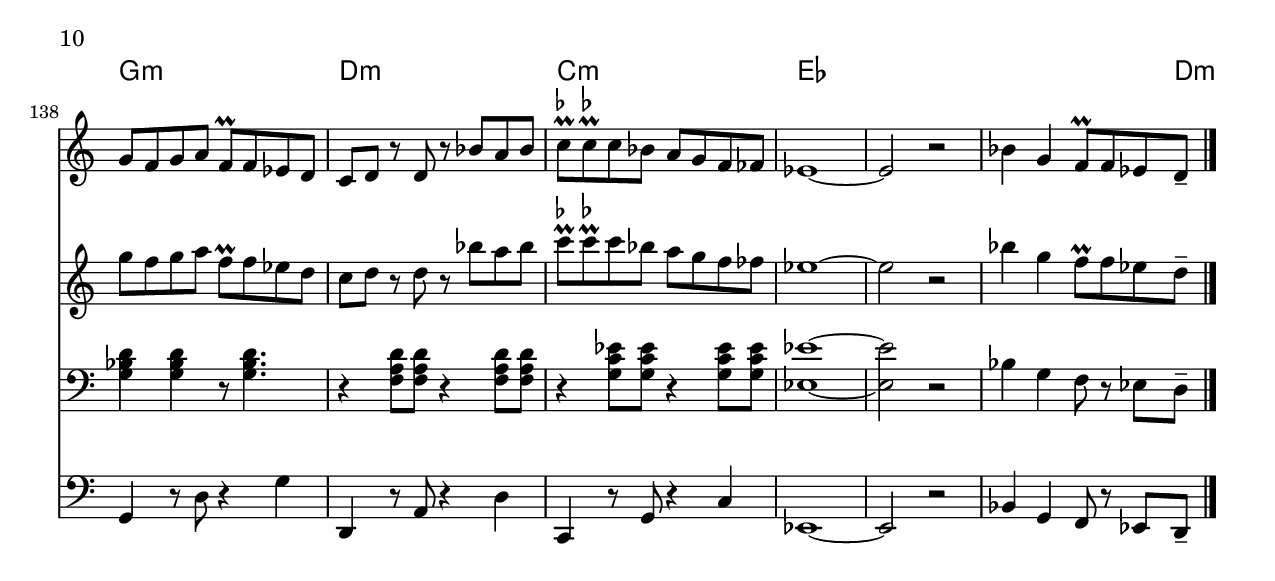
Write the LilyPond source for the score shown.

\version "2.22.0"

\header {
	title = "Colors of Armenia"
	composer = "Karen Sevak"
	arranger = "Arr. Svedska Zvezde, Txn. Paul Marini"
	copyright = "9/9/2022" %date of latest edits
}
\paper {
  #(set-paper-size "letter")
  }


slash = {
	\override NoteHead #'style = #'slash
	\override Stem #'transparent = ##t
}

noslash = {
	\revert NoteHead #'style
	\revert Stem #'transparent
}

the_form = %Form
	\markup { \box \column {
	\line { " " }
	\line { \bold " Form: " }
	\line { " " }
	\line { " " }
	}}

test = { \relative c' { \tempo 4 = 80 \set Score.markFormatter = #format-mark-box-letters
	\repeat volta 2 {
	}
}
}

%{ ornament conventions, a/o 10/2017
%	\prall		regular up ornament, metric
%	\lineprall	quick, nonmetric up ornament	(was \mordent)
%	\mordent		regular down ornament, nonmetric	(was \upbow)
%	\prallprall	consecutive up ornaments, metric
% \trill		trill
%	\turn		turn of some sort
%}

%{ split part:
%	<<
%		{ c8 d e f g f e d | c1 | }
%	\\
%		{ c,2 d8 e f g | c4 g e c | }
%	>>
%}

%{ modified volta spanners:
%	\repeat volta 4 {
%		c4 c c c | d4 d d d | e4 e e e |
%	}
%	\set Score.repeatCommands = #'((volta "1,3"))                   % gives custom volta spanner
%	    { f4 f g g  | }
%	\set Score.repeatCommands = #'((volta #f) (volta "2,4") end-repeat) % ends the 1st spanner, gives custom volta spanner and a repeat back
%			{ f8 f f f g a b c | }
%	\set Score.repeatCommands = #'((volta #f))                      % ends 2nd spanner
%}

reeds = { \relative c'' { \set Score.markFormatter = #format-mark-box-letters
	\tempo 2=120
	\time 2/2

	\mark \markup { \box "Intro" }
	d,4 g f8\prall f ees d | r d r d r a bes c |
	d4 g f8\prall f ees d | R1 |
	d8 d g4 f8\prall f ees d | c d r d r a bes c |
	d8 d g4 f8\prall f ees d | R1 |
\break

	d4 g f8\prall f ees d | r c d d r a bes c |
	d8 g d g f8\prall f ees d | r2. a'8( g) |
	g( f) g( f) f8\prall f ees d | r c d d r a bes c |
	d8 a d g f8\prall f ees d | c d r d r2 | \bar "||"
\break

	\mark \markup { \box "A1" }
	d4 g f8\prall f ees d | c d r d r a bes c |
	d4 g f8\prall f ees d | c d r d r d r c |
	d4 g f8\prall f ees d | c d r d r bes' a bes |
	c8 a\mordent a bes g a f ees | d\mordent d d d r2 |
\break

	d8\mordent d d g f\prall f ees d | c d r d r a bes c | 
	g'8 a, d g f\prall f ees d | c d r d r a'\prall~ a g\prall |
	g8 f g a f\prall f ees d | c d r d r bes' a bes |
	c\prall^\markup{\small \flat} c des c bes a f^\markup { "To " \musicglyph "scripts.coda" } ees | d\mordent d d d r a' ais b |
\break

	\mark \markup { \box "B1" }
	c2 r2 | r2 r8 a ais b | 
	c ees\prall d\prall c\prall bes\prall a g a | \time 3/2 g bes a g f g f ees d4 r | \time 2/2
	c'2 r | r2 r8 a ais b | 
	c( ees) d( ees) c( d) a( bes) | \time 3/2 a\prall a g bes a\prall g f ees d4 r | \time 2/2
\break

	\mark \markup { \box "C1" }
	R1 | R1 | 
	R1 | \time 3/2 r1 r2 | 
	c2 ees | g r8 a, ais b | 
	c d r d c r c ees | r d f g f\mordent ees d c | 
	d4 r f2 | \bar "||"
\break

	\mark \markup { \box "A2" }
	g4^\markup {\italic "same as A1 except 1st note"} g f8\prall f ees d | c d r d r a bes c |
	d4 g f8\prall f ees d | c d r d r d r c |
	d4 g f8\prall f ees d | c d r d r bes' a bes |
	c8 a\mordent a bes g a f ees | d\mordent d d d r2 |
\break

	d8\mordent d d g f\prall f ees d | c d r d r a bes c | 
	g'8 a, d g f\prall f ees d | c d r d r a'\prall~ a g\prall |
	g8 f g a f\prall f ees d | c d r d r bes' a bes |
	c\prall^\markup{\small \flat} c des c bes a f ees | d\mordent d d d r a' ais b |
\break

	\mark \markup { \box "B2" }
	c2^\markup {\italic "same as B1 except chords"} r2 | r2 r8 a ais b | 
	c ees\prall d\prall c\prall bes\prall a g a | \time 3/2 g bes a g f g f ees d4 r | \time 2/2
	c'2 r | r2 r8 a ais b | 
	c( ees) d( ees) c( d) a( bes) | \time 3/2 a\prall a g bes a\prall g f ees d4 r | \time 2/2
\break

	\mark \markup { \box "C2" }
	R1 | R1 | 
	R1 | \time 3/2 r1 r2 | 
	c2 ees | g r8 a, ais b | 
	c d r d c r c ees | r d f g f\mordent ees d c | d4 r f2 | \bar "||"
\break

	\mark \markup { \box "Vamp" }
	g4 r r2 | R1 | R1 | R1 |
	R1 | R1 |  R1 | R1 |  
	R1 | R1 |  R1 | R1 |  
	R1 | R1 |  R1 | R1 |  
\break

	\mark \markup { \box "Solo" }
	\compressMMRests {
		R1*16 | 
		R1* 8 |  d4 d r8 d r d | d4 r8 d r^\markup {\huge "D.C. al Coda"} d d4 | \bar "||"
	}
\break

	\mark \markup { \box \musicglyph "scripts.coda" }
	d8\mordent d d4  f2\prallprall | \bar "||" 
	g4 g f8\prall f ees d | c d r d r a bes c |
	d4 g f8\prall f ees d | c d r d r d r c |
\break
	d4 g f8\prall f ees d | c d r d r bes' a bes |
	c8 a\mordent a bes g a f ees | d\mordent d d d r2 |
\break

	d8\mordent d d g f\prall f ees d | c d r d r a bes c | 
	g'8 a, d g f\prall f ees d | c d r d r a'\prall~ a g\prall |
	g8 f g a f\prall f ees d | c d r d r bes' a bes |
	c8\prall^\markup{\small \flat} c\prall^\markup{\flat} c bes a g f fes | 
	ees1~ | ees2 r | bes'4 g f8\prall f ees d-- | \bar "|."
}
}

trumpets = { \relative c' { \set Score.markFormatter = #format-mark-box-letters
	\time 2/2

	\mark \markup { \box "Intro" }
	R1 | R1 | R1 | R1 | 
	R1 | R1 | R1 | R1 | 
\break

	<f g bes>1~ | <f g bes>~ | <f g bes>~ | <f g bes> |
	<d f a>1~ | <d f a>~ | <d f a> | <c c'>8 <d d'> r <d d'> r2 |
\break

	\mark \markup { \box "A1" }
	R1 | R1 | R1 | R1 | 
	R1 | R1 | R1 | R1 | 
\break

	R1 | R1 | 
	R1 | <c c'>8 <d d'> r <d d'> r <f a c>4.-> |
	g8 f g a f\prall f ees d | c d r d r bes' a bes |
	c\prall^\markup{\small \flat} c des c bes a f^\markup { "To " \musicglyph "scripts.coda" } ees | d\mordent d d d r2 |
\break

	\mark \markup { \box "B1" }
	r2 r8 a ais b | c2 r2 | 
	R1 | \time 3/2 r1 r2 | \time 2/2
	R1 | \grace {a16 ais b} c2 r2 | 
	R1 | \time 3/2 r1 r4 g'8 f | \time 2/2
\break

	\mark \markup { \box "C1" }
	ees8\prall ees ees2\mordent g8 f | ees\prall ees ees4.\mordent a8 ais b |
	bes d d c bes a g a | \time 3/2 g bes a g f ees d c d2 | \time 2/2
	c2 <c ees> | <c ees g> r2 | 
	R1 | r8 d f g f\mordent ees d c | 
	d4 r f2 | \bar "||"
\break

	\mark \markup { \box "A2" }
	g4 r2. | R1 | R1 | R1 | 
	R1 | R1 | R1 | R1 | 
\break

	R1 | R1 | 
	R1 | <c, c'>8 <d d'> r <d d'> r <f a c>4.-> |
	g8 f g a f\prall f ees d | c d r d r bes' a bes |
	c\prall^\markup{\small \flat} c des c bes a f ees | d\mordent d d d r2 |
\break

	\mark \markup { \box "B2" }
	r2 r8 a ais b | c2 r2 | 
	R1 | \time 3/2 r1 r2 | \time 2/2
	R1 | \grace {a16 ais b} c2 r2 | 
	R1 | \time 3/2 r1 r4 g'8 f | \time 2/2
\break

	\mark \markup { \box "C2" }
	ees8\prall ees ees2\mordent g8 f | ees\prall ees ees4.\mordent a8 ais b |
	d( ees) d( ees) r c d\prall d | \time 3/2 b? c\prall c bes a g f ees d2 | \time 2/2
	c2 <c ees> | <c ees g> r2 | 
	R1 | r8 d f g f\mordent ees d c | 
	d4 r f2 | \bar "||"
\break

	\mark \markup { \box "Vamp" }
	g4 r r2 | R1 | R1 | r8 bes a c a g f4 |
	g4 r r2 | R1 | R1 | r2 f2 | 
	g4 r r2 | R1 | R1 | r8 bes a c a g f g |
	f4 r r2 | R1 | R1 | R1 | 
\break

	\mark \markup { \box "Solo" }
	\compressMMRests {
		R1*16 |
		<a c d>1~^\markup {\italic "Big swells"} | <a c d>~ | <a c d>~ | <a c d> |
		<a c d>1~ | <a c d>~ | <a c d>~ | <a c d> |
		d4 d r8 d r d | d4 r8 d r^\markup {\huge "D.C. al Coda"} d d4 | \bar "||"
	}
\break

	\mark \markup { \box \musicglyph "scripts.coda" }
	d8\mordent d d4  f2\prallprall | \bar "||" 
	g4 r r2 | R1 | R1 | R1 |
\break
	R1 | R1 | R1 | R1 |
\break

	d8\mordent d d g f\prall f ees d | c d r d r a bes c | 
	g'8 r r g f\prall f ees d | c d r d r a'\prall~ a g\prall |
	g8 f g a f\prall f ees d | c d r d r bes' a bes |
	c8\prall^\markup{\small \flat} c\prall^\markup{\flat} c bes a g f fes | 
	ees1~ | ees2 r | bes'4 g f8\prall f ees d-- | \bar "|."
}
}

midbrass = { \relative c { \set Score.markFormatter = #format-mark-box-letters
	\time 2/2

	\mark \markup { \box "Intro" }
	R1 | R1 | R1 | R1 |
	R1 | R1 | R1 | R1 |
\break

	R1 | R1 | R1 | R1 |
	<a' c d>1~ | <a c d>~ | <a c d> | <c, c'>8 <d d'> r <d d'> r2 |
\break

	\mark \markup { \box "A1" }
	r4. <f a d>8 r4 <f a d> | r4. <g bes d>8 r4 <g bes d> | 
	r4. <g c ees>8 r4 <g c ees> | r4. <f a d>8 r4 <f a d> | 
\break

	r4. <f a d>8 r4 <f a d> | r4 <g bes d>8 <g bes d> r8 <g bes d>  r4 | 
	r4. <g c ees>8 r4 <g c ees> | r4 <f a d>8 <f a d> r8 <f a d> r4 | 
\break

	r4. <f a d>8 r4 <f a d> | r4 <g bes d>8 <g bes d> r8 <g bes d> r4 | 
	r4. <g c ees>8 r4 <g c ees> | <c, c'>8 <d d'> r <d d'> r <f a c>4.-> | 
\break

	<g bes d>4 <g bes d> r8 <g bes d>4. | r4 <f a d>8 <f a d> r8 <f a d> r4 | 
	r4. <g c ees>8 r4 <g c ees>^\markup { "To " \musicglyph "scripts.coda" }  | r <f a d>8 <f a d> r8 <f a d> r4 | 
\break

	\mark \markup { \box "B1" }
	<c c'>1 | <ees g c> | 
	<g c ees> | \time 3/2 <a c ees>2 <g bes c> <f a d>4 r \time 2/2
\break
	<c c'>1 | <ees g c> | 
	<g c ees> | \time 3/2 <a c ees>2 <g bes c> <f a d>4 r \time 2/2
\break

	\mark \markup { \box "C1" }
	r4 <g c ees>8 <g c ees> r4 <g c ees>8 <g c ees> | r4 <g c ees>8 <g c ees> r4 <g c ees>8 <g c ees> |
	r4 <g c ees>8 <g c ees> r4 <g c ees>8 <g c ees> | \time 3/2 r4 <a c ees>8 <a c ees> r4 <g bes c>8 <g bes c> <f a d>2 \time 2/2
\break
	<ees g c>2 <ees g c> | <g c ees> r8 <a, a'> <ais ais'> <b b'> |
	<c c'>8 <d d'> r <d d'> <c c'> r <c c'> <ees ees'> | R1 | r2 f \bar "||"
\break

	\mark \markup { \box "A2" }
	r4. <g bes d>8 r4 <g bes d> | r4. <f a d>8 r4 <f a d> | 
	r4. <g c ees>8 r4 <g c ees> | r4. <f a d>8 r4 <f a d> | 
\break

	r4. <f a d>8 r4 <f a d> | r4 <g bes d>8 <g bes d> r8 <g bes d>  r4 | 
	r4. <g c ees>8 r4 <g c ees> | r4 <f a d>8 <f a d> r8 <f a d> r4 | 
\break

	r4. <f a d>8 r4 <f a d> | r4 <g bes d>8 <g bes d> r8 <g bes d> r4 | 
	r4. <g c ees>8 r4 <g c ees> | <c, c'>8 <d d'> r <d d'> r <f a c>4.-> | 
	\break

	<g bes d>4 <g bes d> r8 <g bes d>4. | r4 <f a d>8 <f a d> r8 <f a d> r4 | 
	r4. <g c ees>8 r4 <g c ees> | r <f a d>8 <f a d> r8 <f a d> r4 | 
\break

	\mark \markup { \box "B2" }
	<g a c>1 | <fis a c> | 
	<g bes d> | \time 3/2 <ees g c> <f a d>4 r | \time 2/2
\break
	<fis a d>1 | <g b d> | 
	<g a c> | \time 3/2 <g bes d>2 <e a c> <f a d>4 r | \time 2/2
\break

	\mark \markup { \box "C2" }
	r4 <g c ees>8 <g c ees> r4 <g c ees>8 <g c ees> | r4 <g c ees>8 <g c ees> r4 <g c ees>8 <g c ees> |
	r4 <g c ees>8 <g c ees> r4 <g c ees>8 <g c ees> | \time 3/2 r4 <a c ees>8 <a c ees> r4 <g bes c>8 <g bes c> <f a d>2 \time 2/2
\break
	<ees g c>2 <ees g c> | <g c ees> r8 <a, a'> <ais ais'> <b b'> |
	<c c'>8 <d d'> r <d d'> <c c'> r <c c'> <ees ees'> | R1 | r2 f \bar "||"
\break

	\mark \markup { \box "Vamp" }
	g4 r8 <g bes d> r <g bes d> <g bes d> <g bes d> | R1 | 
	r4. <g bes d>8 r <g bes d> <g bes d> <g bes d> | R1 |
\break
	r4. <g bes d>8 r <g bes d> <g bes d> <g bes d> | R1 |
	r4. <g bes d>8 r <g bes d> <g bes d> <g bes d> | r2 f |
\break

	g4 r8 <g bes d> r <g bes d> <g bes d> <g bes d> | R1 | 
	r4. <g bes d>8 r <g bes d> <g bes d> <g bes d> | R1 |
\break
	r4. <g bes d>8 r <g bes d> <g bes d> <g bes d> | R1 |
	\tuplet 3/2 { <g bes d>4-. <g bes d>-. <g bes d>-. <g bes d>-. <g bes d>-. <g bes d>-. } | <g bes d>4-. r8 <g bes d>-. <g bes d>4-. <g bes d>-. |
\break

	\mark \markup { \box "Solo" }
	\compressMMRests {
		<g, d' g>1~ | <g d' g>~ | <g d' g>~ | <g d' g> |
		<g c g'>1~ | <g c g'>~ | <g c g'>~ | <g c g'> |
\break
		<g d' g>1~ | <g d' g> | <gis dis' gis> | <a e' a> |
		<a d a'>1~ | <a d a'>~ | <a d a'>~ | <a d a'> |
\break

		<a d a'>1~ | <a d a'>~ | <a d a'>~ | <a d a'> |
		<a d a'>1~ | <a d a'>~ | <a d a'>~ | <a d a'> |
		<d d'>4 <d d'> r8 <d d'> r <d d'> | <d d'>4 r8 <d d'> r^\markup {\huge "D.C. al Coda"} <d d'> <d d'>4 | \bar "||"
	}
\break

	\mark \markup { \box \musicglyph "scripts.coda" }
	r2 f | \bar "||" 
	r4 <g bes d>8 <g bes d> r4 <g bes d>8 <g bes d> |
	r4 <f a d>8 <f a d> r4 <f a d>8 <f a d> |
	r4 <g c ees>8 <g c ees> r4 <g c ees>8 <g c ees> |
	r4 <f a d>8 <f a d> r4 <f a d>8 <f a d> |
\break

	r4 <f a d>8 <f a d> r4 <f a d>8 <f a d> |
	r4 <g bes d>8 <g bes d> r4 <g bes d>8 <g bes d> |
	r4 <g c ees>8 <g c ees> r4 <g c ees>8 <g c ees> |
	r4 <f a d>8 <f a d> r4 <f a d>8 <f a d> |
\break

	r4 <f a d>8 <f a d> r4 <f a d>8 <f a d> |
	r4 <g bes d>8 <g bes d> r4 <g bes d>8 <g bes d> |
	r4 <g c ees>8 <g c ees> r4 <g c ees>8 <g c ees> |
	<c, c'>8 <d d'> r <d d'> r <f a c>4.-> | 
\break
	<g bes d>4 <g bes d> r8 <g bes d>4. | 
    r4 <f a d>8 <f a d> r4 <f a d>8 <f a d> |
	r4 <g c ees>8 <g c ees> r4 <g c ees>8 <g c ees> |
	
	<ees ees'>1~ | <ees ees'>2 r | bes'4 g f8 r ees d-- | \bar "|."
}
}

sous = { \relative c { \set Score.markFormatter = #format-mark-box-letters
	\time 2/2

	\mark \markup { \box "Intro" }
	R1 | R1 | R1 | R1 | 
	R1 | R1 | R1 | R1 | 
\break

	c1~ | c~ | c~ | c |
	f,1~ | f~ | f | c8 d r d r2 |
\break

	\mark \markup { \box "A1" }
	d4 r8 a' r4 d | g,4 r8 d' r4 g |
	c,,4 r8 g' r4 c | d,4 r8 a' r4 d |
	d,4 r8 a' r4 d | g,4 r8 d' r4 g |
	c,,4 r8 g' r4 c | d,4 r8 a' r4 d |
\break

	d,4 r8 a' r4 d | g,4 r8 d' r4 g |
	c,,4 r8 g' r4 c | c8 d r d r f,4.-> |
	g4 r8 d' r4 g | d,4 r8 a' r4 d | 
	c,4 r8 g' r4 c^\markup { "To " \musicglyph "scripts.coda" }  | d,4 r8 a' r4 d |
\break

	\mark \markup { \box "B1" }
	c,4. c'8~ c4 c, | b4. b'8~ b4 b, |
	bes4. bes'8~ bes4 bes, | \time 3/2 a2 ees' d4 r | \time 2/2
	c4. c'8~ c4 c, | b4. b'8~ b4 b, |
	bes4. bes'8~ bes4 bes, | \time 3/2 a2 ees' d4 r | \time 2/2

\break

	\mark \markup { \box "C1" }
	c4. c'8~ c4 c, | b4. b'8~ b4 b, |
	bes4. bes'8~ bes4 bes, | \time 3/2 a2 ees' d4 r | \time 2/2
	c2 b | bes r8 a' ais b |
	c d r d c r c ees | r8 d, f g f ees d c | d4 r f2 | \bar "||"
\break

	\mark \markup { \box "A2" }
	g4 r8 d' r4 g | d,4 r8 a' r4 d | 
	c,4 r8 g' r4 c | d,4 r8 a' r4 d |
	d,4 r8 a' r4 d | g,4 r8 d' r4 g |
	c,,4 r8 g' r4 c | d,4 r8 a' r4 d |
\break

	d,4 r8 a' r4 d | g,4 r8 d' r4 g |
	c,,4 r8 g' r4 c | c8 d r d r f,4.-> |
	g4 r8 d' r4 g | d,4 r8 a' r4 d | 
	c,4 r8 g' r4 c | d,4 r8 a' r4 d |
\break

	\mark \markup { \box "B2" }
	a,1 | d1 | 
	g,1 | \time 3/2 c1 d4 r | \time 2/2
	b1 | e | 
	a | \time 3/2 g2 a d, | \time 2/2
\break

	\mark \markup { \box "C2" }
	c4. c'8~ c4 c, | b4. b'8~ b4 b, |
	bes4. bes'8~ bes4 bes, | \time 3/2 a2 ees' d4 r | \time 2/2
	c2 b | bes r8 a' ais b |
	c d r d c r c ees | r8 d, f g f ees d c | d4 r f2 | \bar "||"
\break

	\mark \markup { \box "Vamp" }
	g4^\markup {"busy bass line"} \slash d'4 d d | d d d d | d d d d | d d d d | \noslash
	
	g,4 \slash d'4 d d | d d d d | d d d d | d d \noslash f,2 | 
	g4 \slash d'4 d d | d d d d | d d d d | d d d d | \noslash 
	g,4 \slash d'4 d d | d d d d | \noslash R1 | R1 |
\break

	\mark \markup { \box "Solo" }
	\compressMMRests {
		g,1~ | g~ | g~ | g |
		c1~ | c~ | c~ | c |
		g1~ | g | gis | a |
		d2. d'4 | d r d2 | d,2. d'4 | d r d2 |
		d,2. d'4 | d r d2 | d,2. d'4 | d r d2 |
		d,2. d'4 | d r d2 | d,2. d'4 | d r d2 |
		d4 d r8 d r d | d4 r8 d r^\markup {\huge "D.C. al Coda"} d d4 | \bar "||"
	}
\break

	\mark \markup { \box \musicglyph "scripts.coda" }
	d,4 r f2 | \bar "||" 
	g,4 r8 d' r4 g | d,4 r8 a' r4 d | 
	c,4 r8 g' r4 c | d,4 r8 a' r4 d |
\break
	d,4 r8 a' r4 d | g,4 r8 d' r4 g |
	c,,4 r8 g' r4 c | d,4 r8 a' r4 d |
\break

	d,4 r8 a' r4 d | g,4 r8 d' r4 g |
	c,,4 r8 g' r4 c | c8 d r d r f,4.-> |
	g4 r8 d' r4 g | d,4 r8 a' r4 d | 
	c,4 r8 g' r4 c |
	ees,1~ | ees2 r | bes'4 g f8 r ees d-- | \bar "|."
}
}


changes = { \chordmode {

% Intro
s4 r2. | R1 | R1 | R1 |
R1 | R1 | R1 | R1 |

c1:sus7 | c:sus7 | c:sus7 | c:sus7 |
d1:min7/f | d:min7/f | d:min7/f | d:min7/f | 

% A1
d1:min | g:min | c:min | d:min |
d1:min | g:min | c:min | d:min |

d1:min | g:min | c:min | d2:min d8:min f4. |
g1:min | d:min | c:min | d:min |

% B1
c1:min | c:min/b | c:min/bes | a2:min7.5- ees:6 d:min |
c1:min | c:min/b | c:min/bes | a2:min7.5- ees:6 d:min |

% C1
c1:min | c:min/b | c:min/bes | a2:min7.5- ees:6 d:min |
c2:min c:min/b | c:min/bes r | R1 | R1 | R1 | 

% A2
g1:min | d:min | c:min | d:min |
d1:min | g:min | c:min | d:min |

d1:min | g:min | c:min | d2:min d8:min f4. |
g1:min | d:min | c:min | d:min |

% B2
a1:min7.5- | d:7 | g:min | c:min d2:min |
b1:min7 | e:min7 | a:min | g2:min a:min d:min |

% C2
c1:min | c:min/b | c:min/bes | a2:min7.5- ees:6 d:min |
c2:min c:min/b | c:min/bes s4 r | R1 | R1 | R1 | 

% Vamp
g1:min | g:min | g:min | g:min |
g1:min | g:min | g:min | g:min |
g1:min | g:min | g:min | g:min |
g1:min | g:min | g:min | g:min |

% Solo
g1:5 | g:5 | g:5 | g:5 |
c1:5 | c:5 | c:5 | c:5 |
g1:5 | g:5 | gis:5 | a:5 |
d1:5 | d:5 | d:5 | d:5 |

d1:5 | d:5 | d:5 | d:5 |
d1:5 | d:5 | d:5 | d:5 |
R1 | R1 |

% Coda
d1:min |
g1:min | d:min | c:min | d:min |
d1:min | g:min | c:min | d:min |

d1:min | g:min | c:min | d2:min d8:min f4. |
g1:min | d:min | c:min | ees1 | ees1 | ees2. ees8 d:min |

}
}


\book {
	\bookOutputSuffix "score"
    \header { poet = "Score" }
	\score {
	  <<
	    \new ChordNames {
		\set chordChanges = ##t
		\changes
	    }
	    \new Staff { \clef treble
		\reeds
	    }
	    \new Staff { \clef treble
		\trumpets
	    }
	    \new Staff { \clef bass
		\midbrass
	    }
	    \new Staff { \clef bass
		\sous
	    }
	  >>
	}
}
\book {
	\bookOutputSuffix "melody"
    \header { poet = "Melody" }
	\score {
	  <<
	    \new ChordNames {
		\set chordChanges = ##t
		\changes
	    }
	    \new Staff \with { 
			instrumentName = "Reeds "
			shortInstrumentName = "R "
			} 
			{ \clef treble
		\reeds
	    }
	    \new Staff \with { 
			instrumentName = "Trumpts "
			shortInstrumentName = "T "
			} 
			{ \clef treble
		\trumpets
	    }
	  >>
	}
}

\book {
	\bookOutputSuffix "lowbrass"
    \header { poet = "Lowbrass" }
	\score {
	  <<
	    \new ChordNames {
		\set chordChanges = ##t
		\changes
	    }
	    \new Staff { \clef bass
		\midbrass
	    }
	    \new Staff { \clef bass
		\sous
	    }
	  >>
	}
}
%{
\book {
	\score {
	  <<
		\new Staff {
		  \set Staff.midiInstrument = #"clarinet" \unfoldRepeats
			\reeds
		}
		\new Staff {
		  \set Staff.midiInstrument = #"trumpet" \unfoldRepeats
			\trumpets
		}
		\new Staff {
		  \set Staff.midiInstrument = #"trumpet" \unfoldRepeats
			\midbrass
		}
		\new Staff {
		  \set Staff.midiInstrument = #"trumpet" \unfoldRepeats
			\sous
		}
	  >>
		\midi { }
	}
}
%{
\book {
	\score {
	  <<
		\new Staff {
		  \set Staff.midiInstrument = #"trumpet" \unfoldRepeats
			\test
		}
	  >>
		\midi { }
	}
}
%}
